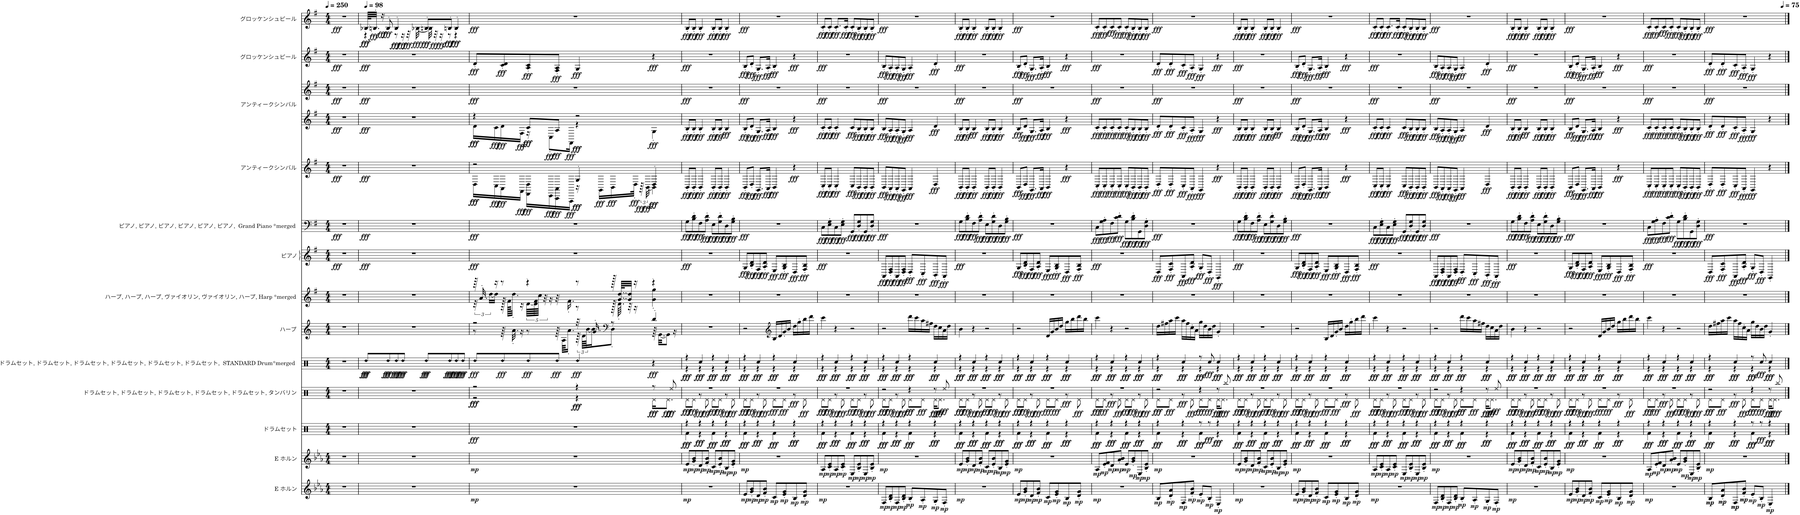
**kern	**dynam	**kern	**dynam	**kern	**dynam	**kern	**dynam	**kern	**dynam	**kern	**kern	**kern	**dynam	**kern	**dynam	**kern	**dynam	**kern	**kern	**dynam	**kern	**dynam	**kern	**dynam
*part13	*part13	*part12	*part12	*part11	*part11	*part10	*part10	*part9	*part9	*part8	*part7	*part6	*part6	*part5	*part5	*part4	*part4	*part3	*part3	*part3	*part2	*part2	*part1	*part1
*staff14	*staff14	*staff13	*staff13	*staff12	*staff12	*staff11	*staff11	*staff10	*staff10	*staff9	*staff8	*staff7	*staff7	*staff6	*staff6	*staff5	*staff5	*staff4	*staff3	*staff3/4	*staff2	*staff2	*staff1	*staff1
*I"E ホルン	*	*I"E ホルン	*	*I"ドラムセット	*	*I"ドラムセット, ドラムセット, ドラムセット, ドラムセット, ドラムセット, タンバリン	*	*I"ドラムセット, ドラムセット, ドラムセット, ドラムセット, ドラムセット, ドラムセット,  STANDARD Drum*merged	*	*I"ハープ	*I"ハープ, ハープ, ハープ, ヴァイオリン, ヴァイオリン, ハープ, Harp *merged	*I"ピアノ	*	*I"ピアノ, ピアノ, ピアノ, ピアノ, ピアノ, ピアノ,  Grand Piano *merged	*	*I"アンティークシンバル	*	*I"アンティークシンバル	*	*	*I"グロッケンシュピール	*	*I"グロッケンシュピール	*
*	*	*	*	*	*	*	*	*	*	*	*I'Hrp.	*	*	*I'Pno.	*	*	*	*	*	*	*	*	*	*
*clefG2	*	*clefG2	*	*clefX	*	*clefX	*	*clefX	*	*clefG2	*clefG2	*clefG2	*	*clefF4	*	*clefG2	*	*clefG2	*clefG2	*	*clefG2	*	*clefG2	*
*Trd5c8	*	*Trd5c8	*	*	*	*	*	*	*	*	*	*	*	*	*	*Trd-14c-24	*	*Trd-14c-24	*Trd-14c-24	*	*Trd-14c-24	*	*Trd-14c-24	*
*k[b-e-a-]	*	*k[b-e-a-]	*	*k[]	*	*k[]	*	*k[]	*	*k[]	*k[f#]	*k[f#]	*	*k[f#]	*	*k[f#]	*	*k[f#]	*k[f#]	*	*k[f#]	*	*k[f#]	*
*M4/4	*	*M4/4	*	*M4/4	*	*M4/4	*	*M4/4	*	*M4/4	*M4/4	*M4/4	*	*M4/4	*	*M4/4	*	*M4/4	*M4/4	*	*M4/4	*	*M4/4	*
*MM250	*	*MM250	*	*MM250	*	*MM250	*	*MM250	*	*MM250	*MM250	*MM250	*	*MM250	*	*MM250	*	*MM250	*MM250	*	*MM250	*	*MM250	*
=1	=1	=1	=1	=1	=1	=1	=1	=1	=1	=1	=1	=1	=1	=1	=1	=1	=1	=1	=1	=1	=1	=1	=1	=1
!	!	!	!	!	!	!	!	!	!	!	!	!	!LO:DY:b	!	!LO:DY:b	!	!LO:DY:b	!	!	!LO:DY:b=2	!	!	!	!
!	!	!	!	!	!	!	!	!	!	!	!	!	!	!	!	!	!	!	!	!LO:DY:n=1:b	!	!LO:DY:b	!	!LO:DY:b
1r	.	1r	.	1r	.	1r	.	1r	.	1r	1r	1r	fff	1r	fff	1r	fff	1r	1r	fff fff	1r	fff	1r	fff
=2	=2	=2	=2	=2	=2	=2	=2	=2	=2	=2	=2	=2	=2	=2	=2	=2	=2	=2	=2	=2	=2	=2	=2	=2
*	*	*	*	*	*	*	*	*	*	*	*	*	*	*	*	*	*	*	*	*	*	*	*MM98	*
!	!	!	!	!	!	!	!	!LO:N:head=diamond	!LO:DY:b	!	!	!	!	!	!	!	!	!	!	!	!	!	!	!
*	*	*	*	*	*	*	*	*	*	*	*	*	*	*	*	*	*	*	*	*	*	*	*^	*
!	!	!	!	!	!	!	!	!	!LO:DY:n=1:b	!	!	!	!	!	!	!	!	!	!	!	!	!	!	!	!
!	!	!	!	!	!	!	!	!	!LO:DY:n=2:b	!	!	!	!	!	!	!	!	!	!	!	!	!	!	!	!
!	!	!	!	!	!	!	!	!	!LO:DY:n=3:b	!	!	!	!LO:DY:b	!	!LO:DY:b	!	!LO:DY:b	!	!	!LO:DY:b=2	!	!	!	!	!
!	!	!	!	!	!	!	!	!	!	!	!	!	!	!	!	!	!	!	!	!LO:DY:n=1:b	!	!LO:DY:b	!	!	!LO:DY:b
!	!	!	!	!	!	!	!	!	!	!	!	!	!	!	!	!	!	!	!	!	!	!	!	!	!LO:DY:n=1:b
1r	.	1r	.	1r	.	1r	.	8Rdd/L	fff ff fff fff	1r	1r	1r	fff	1r	fff	1r	fff	1r	1r	fff fff	1r	fff	64B-X/KLLL	4r	fff fff
!	!	!	!	!	!	!	!	!	!	!	!	!	!	!	!	!	!	!	!	!	!	!	!	!	!LO:DY:n=2:b
.	.	.	.	.	.	.	.	.	.	.	.	.	.	.	.	.	.	.	.	.	.	.	32.Bn'/JJJ	.	fff
!	!	!	!	!	!	!	!	!	!	!	!	!	!	!	!	!	!	!	!	!	!	!	!	!	!LO:DY:n=3:b
.	.	.	.	.	.	.	.	.	.	.	.	.	.	.	.	.	.	.	.	.	.	.	16r	.	fff
!	!	!	!	!	!	!	!	!LO:N:head=diamond	!LO:DY:n=4:b	!	!	!	!	!	!	!	!	!	!	!	!	!	!	!	!
!	!	!	!	!	!	!	!	!	!LO:DY:n=5:b	!	!	!	!	!	!	!	!	!	!	!	!	!	!	!	!
!	!	!	!	!	!	!	!	!	!LO:DY:n=6:b	!	!	!	!	!	!	!	!	!	!	!	!	!	!	!	!LO:DY:n=4:b
.	.	.	.	.	.	.	.	8Rdd/	fff ff fff	.	.	.	.	.	.	.	.	.	.	.	.	.	8B'/	.	fff
!	!	!	!	!	!	!	!	!LO:N:head=diamond	!LO:DY:n=7:b	!	!	!	!	!	!	!	!	!	!	!	!	!	!	!	!
!	!	!	!	!	!	!	!	!	!LO:DY:n=8:b	!	!	!	!	!	!	!	!	!	!	!	!	!	!	!	!
!	!	!	!	!	!	!	!	!	!LO:DY:n=9:b	!	!	!	!	!	!	!	!	!	!	!	!	!	!	!	!LO:DY:n=5:b
!	!	!	!	!	!	!	!	!	!	!	!	!	!	!	!	!	!	!	!	!	!	!	!	!	!LO:DY:n=6:b
.	.	.	.	.	.	.	.	8Rdd/	fff ff fff	.	.	.	.	.	.	.	.	.	.	.	.	.	4B'/	8r	fff fff
!	!	!	!	!	!	!	!	!LO:N:head=diamond	!LO:DY:n=10:b	!	!	!	!	!	!	!	!	!	!	!	!	!	!	!	!
!	!	!	!	!	!	!	!	!	!LO:DY:n=11:b	!	!	!	!	!	!	!	!	!	!	!	!	!	!	!	!
!	!	!	!	!	!	!	!	!	!LO:DY:n=12:b	!	!	!	!	!	!	!	!	!	!	!	!	!	!	!	!LO:DY:n=7:b
.	.	.	.	.	.	.	.	8Rdd/J	fff ff fff	.	.	.	.	.	.	.	.	.	.	.	.	.	.	16r	fff
!	!	!	!	!	!	!	!	!	!	!	!	!	!	!	!	!	!	!	!	!	!	!	!	!	!LO:DY:n=8:b
.	.	.	.	.	.	.	.	.	.	.	.	.	.	.	.	.	.	.	.	.	.	.	.	32r	fff
!	!	!	!	!	!	!	!	!	!	!	!	!	!	!	!	!	!	!	!	!	!	!	!	!	!LO:DY:n=9:b
.	.	.	.	.	.	.	.	.	.	.	.	.	.	.	.	.	.	.	.	.	.	.	.	[32B-X\	fff
!	!	!	!	!	!	!	!	!LO:N:head=diamond	!LO:DY:n=13:b	!	!	!	!	!	!	!	!	!	!	!	!	!	!	!	!
!	!	!	!	!	!	!	!	!	!LO:DY:n=14:b	!	!	!	!	!	!	!	!	!	!	!	!	!	!	!	!
!	!	!	!	!	!	!	!	!	!LO:DY:n=15:b	!	!	!	!	!	!	!	!	!	!	!	!	!	!	!	!LO:DY:n=10:b
!	!	!	!	!	!	!	!	!	!	!	!	!	!	!	!	!	!	!	!	!	!	!	!	!	!LO:DY:n=11:b
.	.	.	.	.	.	.	.	8Rdd/L	fff ff fff	.	.	.	.	.	.	.	.	.	.	.	.	.	8Bn'/L	32B-\]	fff fff
!	!	!	!	!	!	!	!	!	!	!	!	!	!	!	!	!	!	!	!	!	!	!	!	!	!LO:DY:n=12:b
.	.	.	.	.	.	.	.	.	.	.	.	.	.	.	.	.	.	.	.	.	.	.	.	32r	fff
!	!	!	!	!	!	!	!	!	!	!	!	!	!	!	!	!	!	!	!	!	!	!	!	!	!LO:DY:n=13:b
.	.	.	.	.	.	.	.	.	.	.	.	.	.	.	.	.	.	.	.	.	.	.	.	16r	fff
!	!	!	!	!	!	!	!	!LO:N:head=diamond	!LO:DY:n=16:b	!	!	!	!	!	!	!	!	!	!	!	!	!	!	!	!
!	!	!	!	!	!	!	!	!	!LO:DY:n=17:b	!	!	!	!	!	!	!	!	!	!	!	!	!	!	!	!
!	!	!	!	!	!	!	!	!	!LO:DY:n=18:b	!	!	!	!	!	!	!	!	!	!	!	!	!	!	!	!LO:DY:n=14:b
!	!	!	!	!	!	!	!	!	!	!	!	!	!	!	!	!	!	!	!	!	!	!	!	!	!LO:DY:n=15:b
.	.	.	.	.	.	.	.	8Rdd/	fff ff fff	.	.	.	.	.	.	.	.	.	.	.	.	.	8Bn'/J	8r	fff fff
!	!	!	!	!	!	!	!	!LO:N:head=diamond	!LO:DY:n=19:b	!	!	!	!	!	!	!	!	!	!	!	!	!	!	!	!
!	!	!	!	!	!	!	!	!	!LO:DY:n=20:b	!	!	!	!	!	!	!	!	!	!	!	!	!	!	!	!
!	!	!	!	!	!	!	!	!	!LO:DY:n=21:b	!	!	!	!	!	!	!	!	!	!	!	!	!	!	!	!LO:DY:n=16:b
!	!	!	!	!	!	!	!	!	!	!	!	!	!	!	!	!	!	!	!	!	!	!	!	!	!LO:DY:n=17:b
.	.	.	.	.	.	.	.	8Rdd/	fff ff fff	.	.	.	.	.	.	.	.	.	.	.	.	.	4B'/	4r	fff fff
!	!	!	!	!	!	!	!	!LO:N:head=diamond	!LO:DY:n=22:b	!	!	!	!	!	!	!	!	!	!	!	!	!	!	!	!
!	!	!	!	!	!	!	!	!	!LO:DY:n=23:b	!	!	!	!	!	!	!	!	!	!	!	!	!	!	!	!
!	!	!	!	!	!	!	!	!	!LO:DY:n=24:b	!	!	!	!	!	!	!	!	!	!	!	!	!	!	!	!
.	.	.	.	.	.	.	.	8Rdd/J	fff ff fff	.	.	.	.	.	.	.	.	.	.	.	.	.	.	.	.
*	*	*	*	*	*	*	*	*	*	*	*	*	*	*	*	*	*	*	*	*	*	*	*v	*v	*
=3	=3	=3	=3	=3	=3	=3	=3	=3	=3	=3	=3	=3	=3	=3	=3	=3	=3	=3	=3	=3	=3	=3	=3	=3
*	*	*	*	*	*	*^	*	*	*	*	*	*	*	*	*	*	*	*	*	*	*	*	*	*
!	!LO:DY:b	!	!LO:DY:b	!	!LO:DY:b	!	!	!LO:DY:b	!LO:N:head=diamond	!	!	!	!	!	!	!	!	!	!	!	!	!	!	!	!
*	*	*	*	*	*	*	*	*	*	*	*^	*^	*	*	*	*	*^	*	*^	*	*	*	*	*	*
!	!	!	!	!	!	!	!	!LO:DY:n=1:b	!	!LO:DY:b	!	!	!	!	!	!LO:DY:b	!	!LO:DY:b	!	!	!LO:DY:b	!	!	!	!	!	!	!	!
!	!	!	!	!	!	!	!	!	!	!	!	!	!	!	!	!	!	!	!	!	!LO:DY:n=1:b	!	!	!	!LO:DY:b=2	!	!	!	!
!	!	!	!	!	!	!	!	!	!	!	!	!	!	!	!	!	!	!	!	!	!	!	!	!	!LO:DY:n=1:b=2	!	!	!	!
!	!	!	!	!	!	!	!	!	!	!	!	!	!	!	!	!	!	!	!	!	!	!	!	!	!LO:DY:n=2:b	!	!LO:DY:b	!	!LO:DY:b
1r	mp	1r	mp	1r	fff	2r	2r	fff fff	8Rdd/L	fff	2r	8r	64r	48r	1r	fff	1r	fff	2r	16D\LL	fff fff	4r	16d\LL	1r	fff fff fff	8d'/L	fff	1r	fff
.	.	.	.	.	.	.	.	.	.	.	.	.	32.a'/	.	.	.	.	.	.	.	.	.	.	.	.	.	.	.	.
.	.	.	.	.	.	.	.	.	.	.	.	.	.	[24dd\LL	.	.	.	.	.	.	.	.	.	.	.	.	.	.	.
!	!	!	!	!	!	!	!	!	!	!	!	!	!	!	!	!	!	!	!	!	!LO:DY:n=2:b	!	!	!	!LO:DY:n=3:b=2	!	!	!	!
.	.	.	.	.	.	.	.	.	.	.	.	.	16r	16dd\JJ]	.	.	.	.	.	16C\	fff	.	16c\	.	fff	.	.	.	.
!	!	!	!	!	!	!	!	!	!LO:N:head=diamond	!LO:DY:b	!	!	!	!	!	!	!	!	!	!	!LO:DY:n=3:b	!	!	!	!LO:DY:n=4:b=2	!	!LO:DY:b	!	!
.	.	.	.	.	.	.	.	.	8Rdd/	fff	.	64r	8r	128r	.	.	.	.	.	16AA\	fff	.	16d\	.	fff	8c/' 8d/'	fff	.	.
.	.	.	.	.	.	.	.	.	.	.	.	.	.	128f#\KKLLL	.	.	.	.	.	.	.	.	.	.	.	.	.	.	.
.	.	.	.	.	.	.	.	.	.	.	.	32.a'\	.	32.dd'\JJJ	.	.	.	.	.	.	.	.	.	.	.	.	.	.	.
!	!	!	!	!	!	!	!	!	!	!	!	!	!	!	!	!	!	!	!	!	!LO:DY:n=4:b	!	!	!	!LO:DY:n=5:b=2	!	!	!	!
.	.	.	.	.	.	.	.	.	.	.	.	16r	.	16r	.	.	.	.	.	16FF#\JJ	fff	.	16F#\JJ	.	fff	.	.	.	.
!	!	!	!	!	!	!	!	!	!LO:N:head=diamond	!LO:DY:b	!	!	!	!	!	!	!	!	!	!	!LO:DY:n=5:b	!	!	!	!LO:DY:n=6:b=2	!	!	!	!
!	!	!	!	!	!	!	!	!	!	!	!	!	!	!	!	!	!	!	!	!	!	!	!	!	!LO:DY:n=7:b=2	!	!LO:DY:b	!	!
.	.	.	.	.	.	.	.	.	8Rdd/	fff	.	8r	4r	[80d\LLLL	.	.	.	.	.	16DD\ 16D\LL	fff	8c/L	16r	.	fff fff	8A/' 8c/'	fff	.	.
.	.	.	.	.	.	.	.	.	.	.	.	.	.	80d\] 80f#\	.	.	.	.	.	.	.	.	.	.	.	.	.	.	.
.	.	.	.	.	.	.	.	.	.	.	.	.	.	80cc\JJJJ	.	.	.	.	.	.	.	.	.	.	.	.	.	.	.
.	.	.	.	.	.	.	.	.	.	.	.	.	.	40r	.	.	.	.	.	.	.	.	.	.	.	.	.	.	.
!	!	!	!	!	!	!	!	!	!	!	!	!	!	!	!	!	!	!	!	!	!LO:DY:n=6:b	!	!	!	!LO:DY:n=8:b=2	!	!	!	!
.	.	.	.	.	.	.	.	.	.	.	.	.	.	16r	.	.	.	.	.	16CC\	fff	.	8C'\L	.	fff	.	.	.	.
!	!	!	!	!	!	!	!	!	!LO:N:head=diamond	!LO:DY:b	!	!	!	!	!	!	!	!	!	!	!LO:DY:n=7:b	!	!	!	!LO:DY:n=9:b=2	!	!LO:DY:b	!	!
.	.	.	.	.	.	.	.	.	8Rdd/J	fff	.	64r	.	32r	.	.	.	.	.	16AAA\ 16AA\	fff	8A/J	.	.	fff	8F#/' 8A/'J	fff	.	.
.	.	.	.	.	.	.	.	.	.	.	.	64A\KKLL	.	.	.	.	.	.	.	.	.	.	.	.	.	.	.	.	.
.	.	.	.	.	.	.	.	.	.	.	.	16.a'\JJ	.	16.f#'\	.	.	.	.	.	.	.	.	.	.	.	.	.	.	.
!	!	!	!	!	!	!	!	!	!	!	!	!	!	!	!	!	!	!	!	!	!LO:DY:n=8:b	!	!	!	!LO:DY:n=10:b=2	!	!	!	!
.	.	.	.	.	.	.	.	.	.	.	.	.	.	.	.	.	.	.	.	16FFF#\JJ	fff	.	16FF#\Jk	.	fff	.	.	.	.
!	!	!	!	!	!	!	!	!LO:DY:n=2:b	!LO:N:head=diamond	!	!	!	!	!	!	!	!	!	!	!	!	!	!	!	!	!	!	!	!
!	!	!	!	!	!	!	!	!LO:DY:n=3:b	!	!LO:DY:b	!	!	!	!	!	!	!	!	!	!	!LO:DY:n=9:b	!	!	!	!	!	!	!	!
!	!	!	!	!	!	!	!	!	!	!	!	!	!	!	!	!	!	!	!	!	!LO:DY:n=10:b	!	!	!	!LO:DY:n=11:b=2	!	!	!	!
!	!	!	!	!	!	!	!	!	!	!	!	!	!	!	!	!	!	!	!	!	!	!	!	!	!LO:DY:n=12:b=2	!	!LO:DY:b	!	!
.	.	.	.	.	.	4r	4r	fff fff	4Rdd/	fff	32r	96r	8r	8r	.	.	.	.	4G'/	16r	fff fff	2r	4r	.	fff fff	4G/	fff	.	.
.	.	.	.	.	.	.	.	.	.	.	.	96d\LLLL	.	.	.	.	.	.	.	.	.	.	.	.	.	.	.	.	.
.	.	.	.	.	.	.	.	.	.	.	.	[96b\JJ	.	.	.	.	.	.	.	.	.	.	.	.	.	.	.	.	.
.	.	.	.	.	.	.	.	.	.	.	16.g'/	16.b\J]	.	.	.	.	.	.	.	.	.	.	.	.	.	.	.	.	.
!	!	!	!	!	!	!	!	!	!	!	!	!	!	!	!	!	!	!	!	!	!LO:DY:n=11:b	!	!	!	!	!	!	!	!
.	.	.	.	.	.	.	.	.	.	.	.	.	.	.	.	.	.	.	.	16GG\LL	fff	.	.	.	.	.	.	.	.
*	*	*	*	*	*	*	*	*	*	*	*clefF4	*	*	*	*	*	*	*	*	*	*	*	*	*	*	*	*	*	*
!	!	!	!	!	!	!	!	!	!	!	!	!	!	!	!	!	!	!	!	!	!LO:DY:n=12:b	!	!	!	!	!	!	!	!
.	.	.	.	.	.	.	.	.	.	.	8r	8D'\J	128r	128r	.	.	.	.	.	16BB\	fff	.	.	.	.	.	.	.	.
.	.	.	.	.	.	.	.	.	.	.	.	.	[64.g/ [64.dd/KLLL	64.d'\	.	.	.	.	.	.	.	.	.	.	.	.	.	.	.
.	.	.	.	.	.	.	.	.	.	.	.	.	32g/] 32dd/]JJJ	32r	.	.	.	.	.	.	.	.	.	.	.	.	.	.	.
!	!	!	!	!	!	!	!	!	!	!	!	!	!	!	!	!	!	!	!	!	!LO:DY:n=13:b	!	!	!	!	!	!	!	!
.	.	.	.	.	.	.	.	.	.	.	.	.	16r	16r	.	.	.	.	.	32D'\JJk	fff	.	.	.	.	.	.	.	.
!	!	!	!	!	!	!	!	!	!	!	!	!	!	!	!	!	!	!	!	!	!LO:DY:n=14:b	!	!	!	!	!	!	!	!
.	.	.	.	.	.	.	.	.	.	.	.	.	.	.	.	.	.	.	.	96r	fff	.	.	.	.	.	.	.	.
!	!	!	!	!	!	!	!	!	!	!	!	!	!	!	!	!	!	!	!	!	!LO:DY:n=15:b	!	!	!	!	!	!	!	!
.	.	.	.	.	.	.	.	.	.	.	.	.	.	.	.	.	.	.	.	[48BB\	fff	.	.	.	.	.	.	.	.
!	!	!	!	!	!	!	!	!LO:DY:n=4:b	!	!	!	!	!	!	!	!	!	!	!	!	!	!	!	!	!	!	!	!	!
!	!	!	!	!	!	!	!	!LO:DY:n=5:b	!	!LO:DY:b	!	!	!	!	!	!	!	!	!	!	!LO:DY:n=16:b	!	!	!	!	!	!	!	!
!	!	!	!	!	!	!	!	!	!	!	!	!	!	!	!	!	!	!	!	!	!LO:DY:n=17:b	!	!	!	!LO:DY:n=13:b=2	!	!LO:DY:b	!	!
.	.	.	.	.	.	8r	16Rd\KL	fff fff	4r	fff	4d'/	64r	4r	4g\' 4gg\'	.	.	.	.	4D'/	4BB\]	fff fff	.	4G'\	.	fff	4r	fff	.	.
.	.	.	.	.	.	.	.	.	.	.	.	[32.GG\KKL	.	.	.	.	.	.	.	.	.	.	.	.	.	.	.	.	.
!	!	!	!	!	!	!	!	!LO:DY:n=6:b	!	!	!	!	!	!	!	!	!	!	!	!	!	!	!	!	!	!	!	!	!
.	.	.	.	.	.	.	8.Rd\J	fff	.	.	.	8GG\J]	.	.	.	.	.	.	.	.	.	.	.	.	.	.	.	.	.
!	!	!	!	!	!	!	!	!LO:DY:n=7:b	!	!	!	!	!	!	!	!	!	!	!	!	!	!	!	!	!	!	!	!	!
.	.	.	.	.	.	8Ree/	.	fff	.	.	.	.	.	.	.	.	.	.	.	.	.	.	.	.	.	.	.	.	.
.	.	.	.	.	.	.	.	.	.	.	.	16r	.	.	.	.	.	.	.	.	.	.	.	.	.	.	.	.	.
*	*	*	*	*	*	*	*	*	*	*	*	*	*	*	*	*	*	*	*v	*v	*	*	*	*	*	*	*	*	*
*	*	*	*	*	*	*	*	*	*	*	*	*	*v	*v	*	*	*	*	*	*	*v	*v	*	*	*	*	*	*
=4	=4	=4	=4	=4	=4	=4	=4	=4	=4	=4	=4	=4	=4	=4	=4	=4	=4	=4	=4	=4	=4	=4	=4	=4	=4	=4
*	*	*	*	*^	*	*	*	*	*^	*	*	*	*	*	*	*	*	*	*	*	*	*	*	*	*	*
!	!LO:DY:b	!	!LO:DY:b	!	!	!LO:DY:b	!	!	!	!	!	!	!	!	!	!	!	!	!	!	!	!	!	!	!	!	!	!
!	!	!	!	!	!	!LO:DY:n=1:b	!	!	!LO:DY:b	!	!	!	!	!	!	!	!	!	!	!	!	!	!	!	!	!	!	!
!	!	!	!	!	!	!	!	!	!LO:DY:n=1:b	!	!	!LO:DY:b	!	!	!	!	!	!	!	!	!	!	!	!	!	!	!	!
!	!	!	!	!	!	!	!	!	!	!	!	!LO:DY:n=1:b	!	!	!	!	!LO:DY:b	!	!LO:DY:b	!	!LO:DY:b	!	!	!LO:DY:b=2	!	!	!	!
!	!	!	!	!	!	!	!	!	!	!	!	!	!	!	!	!	!	!	!	!	!	!	!	!LO:DY:n=1:b	!	!LO:DY:b	!	!LO:DY:b
*	*	*	*	*	*	*	*	*	*	*	*	*	*v	*v	*	*	*	*	*	*	*	*	*	*	*	*	*	*
1r	mp	8e-/L	mp	4r	4Rf\	fff fff	1r	8Rd\L	fff fff	4r	4r	fff fff	1r	1r	1r	fff	8G\L	fff	8BB'/L	fff	8B'/L	1r	fff fff	1r	fff	8B'/L	fff
!	!	!	!LO:DY:b	!	!	!	!	!	!LO:DY:n=2:b	!	!	!	!	!	!	!	!	!LO:DY:b	!	!LO:DY:b	!	!	!LO:DY:n=2:b=2	!	!	!	!LO:DY:b
.	.	8g/' 8b-/'	mp	.	.	.	.	8Rd\J	fff	.	.	.	.	.	.	.	8B\' 8d\'	fff	8BB'/J	fff	8B'/J	.	fff	.	.	8B'/J	fff
!	!	!	!LO:DY:b	!	!	!LO:DY:n=2:b	!	!	!	!	!	!	!	!	!	!	!	!	!	!	!	!	!	!	!	!	!
!	!	!	!	!	!	!LO:DY:n=3:b	!	!	!LO:DY:n=3:b	!	!	!LO:DY:n=2:b	!	!	!	!	!	!	!	!	!	!	!	!	!	!	!
!	!	!	!	!	!	!	!	!	!	!	!	!LO:DY:n=3:b	!	!	!	!	!	!LO:DY:b	!	!LO:DY:b	!	!	!LO:DY:n=3:b=2	!	!	!	!LO:DY:b
.	.	8d/	mp	4r	4r	fff fff	.	8r	fff	4Rcc/	4r	fff fff	.	.	.	.	8F#\	fff	4BB'/	fff	4B'/	.	fff	.	.	4B'/	fff
!	!	!	!LO:DY:b	!	!	!	!	!	!LO:DY:n=4:b	!	!	!	!	!	!	!	!	!LO:DY:b	!	!	!	!	!	!	!	!	!
.	.	8f/' 8b-/'J	mp	.	.	.	.	8Rd\	fff	.	.	.	.	.	.	.	8A\' 8d\'J	fff	.	.	.	.	.	.	.	.	.
!	!	!	!LO:DY:b	!	!	!LO:DY:n=4:b	!	!	!	!	!	!	!	!	!	!	!	!	!	!	!	!	!	!	!	!	!
!	!	!	!	!	!	!LO:DY:n=5:b	!	!	!LO:DY:n=5:b	!	!	!LO:DY:n=4:b	!	!	!	!	!	!	!	!	!	!	!	!	!	!	!
!	!	!	!	!	!	!	!	!	!	!	!	!LO:DY:n=5:b	!	!	!	!	!	!LO:DY:b	!	!LO:DY:b	!	!	!LO:DY:n=4:b=2	!	!	!	!LO:DY:b
.	.	8c/L	mp	4r	4Rf\	fff fff	.	8Rd\L	fff	4r	4r	fff fff	.	.	.	.	8E\L	fff	8BB'/L	fff	8B'/L	.	fff	.	.	8B'/L	fff
!	!	!	!LO:DY:b	!	!	!	!	!	!LO:DY:n=6:b	!	!	!	!	!	!	!	!	!LO:DY:b	!	!LO:DY:b	!	!	!LO:DY:n=5:b=2	!	!	!	!LO:DY:b
.	.	8e-/' 8b-/'	mp	.	.	.	.	8Rd\J	fff	.	.	.	.	.	.	.	8G\' 8d\'	fff	8BB'/J	fff	8B'/J	.	fff	.	.	8B'/J	fff
!	!	!	!LO:DY:b	!	!	!LO:DY:n=6:b	!	!	!	!	!	!	!	!	!	!	!	!	!	!	!	!	!	!	!	!	!
!	!	!	!	!	!	!LO:DY:n=7:b	!	!	!LO:DY:n=7:b	!	!	!LO:DY:n=6:b	!	!	!	!	!	!	!	!	!	!	!	!	!	!	!
!	!	!	!	!	!	!	!	!	!	!	!	!LO:DY:n=7:b	!	!	!	!	!	!LO:DY:b	!	!LO:DY:b	!	!	!LO:DY:n=6:b=2	!	!	!	!LO:DY:b
.	.	8B-/	mp	4r	4r	fff fff	.	8r	fff	4Rcc/	4r	fff fff	.	.	.	.	8D\	fff	4BB'/	fff	4B/	.	fff	.	.	4B'/	fff
!	!	!	!LO:DY:b	!	!	!	!	!	!LO:DY:n=8:b	!	!	!	!	!	!	!	!	!LO:DY:b	!	!	!	!	!	!	!	!	!
.	.	8e-/' 8g/'J	mp	.	.	.	.	8Rd\	fff	.	.	.	.	.	.	.	8G\' 8B\'J	fff	.	.	.	.	.	.	.	.	.
=5	=5	=5	=5	=5	=5	=5	=5	=5	=5	=5	=5	=5	=5	=5	=5	=5	=5	=5	=5	=5	=5	=5	=5	=5	=5	=5	=5
!	!LO:DY:b	!	!LO:DY:b	!	!	!LO:DY:b	!	!	!	!	!	!	!	!	!	!	!	!	!	!	!	!	!	!	!	!	!
!	!	!	!	!	!	!LO:DY:n=1:b	!	!	!LO:DY:b	!	!	!	!	!	!	!	!	!	!	!	!	!	!	!	!	!	!
!	!	!	!	!	!	!	!	!	!LO:DY:n=1:b	!	!	!LO:DY:b	!	!	!	!	!	!	!	!	!	!	!	!	!	!	!
!	!	!	!	!	!	!	!	!	!	!	!	!LO:DY:n=1:b	!	!	!	!LO:DY:b	!	!LO:DY:b	!	!LO:DY:b	!	!	!LO:DY:b=2	!	!	!	!
!	!	!	!	!	!	!	!	!	!	!	!	!	!	!	!	!	!	!	!	!	!	!	!LO:DY:n=1:b	!	!LO:DY:b	!	!LO:DY:b
8e-/L	mp	1r	mp	4r	4Rf\	fff fff	1r	8Rd\L	fff fff	4r	4r	fff fff	2r	1r	8G/L	fff	1r	fff	8BB'/L	fff	8B'/L	1r	fff fff	8B'/L	fff	1r	fff
!	!LO:DY:b	!	!	!	!	!	!	!	!LO:DY:n=2:b	!	!	!	!	!	!	!LO:DY:b	!	!	!	!LO:DY:b	!	!	!LO:DY:n=2:b=2	!	!LO:DY:b	!	!
8g/' 8b-/'	mp	.	.	.	.	.	.	8Rd\J	fff	.	.	.	.	.	8B/' 8d/'	fff	.	.	8D'/J	fff	8d'/J	.	fff	8d'/J	fff	.	.
!	!LO:DY:b	!	!	!	!	!LO:DY:n=2:b	!	!	!	!	!	!	!	!	!	!	!	!	!	!	!	!	!	!	!	!	!
!	!	!	!	!	!	!LO:DY:n=3:b	!	!	!LO:DY:n=3:b	!	!	!LO:DY:n=2:b	!	!	!	!	!	!	!	!	!	!	!	!	!	!	!
!	!	!	!	!	!	!	!	!	!	!	!	!LO:DY:n=3:b	!	!	!	!LO:DY:b	!	!	!	!LO:DY:b	!	!	!LO:DY:n=3:b=2	!	!LO:DY:b	!	!
8d/	mp	.	.	4r	4r	fff fff	.	8r	fff	4Rcc/	4r	fff fff	.	.	8F#/	fff	.	.	8.GG/L	fff	8.G/L	.	fff	8.G'/L	fff	.	.
!	!LO:DY:b	!	!	!	!	!	!	!	!LO:DY:n=4:b	!	!	!	!	!	!	!LO:DY:b	!	!	!	!	!	!	!	!	!	!	!
8f/' 8b-/'J	mp	.	.	.	.	.	.	8Rd\	fff	.	.	.	.	.	8A/' 8d/'J	fff	.	.	.	.	.	.	.	.	.	.	.
!	!	!	!	!	!	!	!	!	!	!	!	!	!	!	!	!	!	!	!	!LO:DY:b	!	!	!LO:DY:n=4:b=2	!	!LO:DY:b	!	!
.	.	.	.	.	.	.	.	.	.	.	.	.	.	.	.	.	.	.	16AA/Jk	fff	16A/Jk	.	fff	16A'/Jk	fff	.	.
*	*	*	*	*	*	*	*	*	*	*	*	*	*clefG2	*	*	*	*	*	*	*	*	*	*	*	*	*	*
!	!LO:DY:b	!	!	!	!	!LO:DY:n=4:b	!	!	!	!	!	!	!	!	!	!	!	!	!	!	!	!	!	!	!	!	!
!	!	!	!	!	!	!LO:DY:n=5:b	!	!	!LO:DY:n=5:b	!	!	!LO:DY:n=4:b	!	!	!	!	!	!	!	!	!	!	!	!	!	!	!
!	!	!	!	!	!	!	!	!	!	!	!	!LO:DY:n=5:b	!	!	!	!LO:DY:b	!	!	!	!LO:DY:b	!	!	!LO:DY:n=5:b=2	!	!LO:DY:b	!	!
8c/L	mp	.	.	4r	4Rf\	fff fff	.	8Rd\L	fff	4r	4r	fff fff	16B/LL	.	8E/L	fff	.	.	4BB/	fff	4B/	.	fff	4B'/	fff	.	.
.	.	.	.	.	.	.	.	.	.	.	.	.	16d/	.	.	.	.	.	.	.	.	.	.	.	.	.	.
!	!LO:DY:b	!	!	!	!	!	!	!	!LO:DY:n=6:b	!	!	!	!	!	!	!LO:DY:b	!	!	!	!	!	!	!	!	!	!	!
8e-/' 8g/'	mp	.	.	.	.	.	.	8Rd\J	fff	.	.	.	16g'/	.	8G/' 8B/'	fff	.	.	.	.	.	.	.	.	.	.	.
.	.	.	.	.	.	.	.	.	.	.	.	.	16b/JJ	.	.	.	.	.	.	.	.	.	.	.	.	.	.
!	!LO:DY:b	!	!	!	!	!LO:DY:n=6:b	!	!	!	!	!	!	!	!	!	!	!	!	!	!	!	!	!	!	!	!	!
!	!	!	!	!	!	!LO:DY:n=7:b	!	!	!LO:DY:n=7:b	!	!	!LO:DY:n=6:b	!	!	!	!	!	!	!	!	!	!	!	!	!	!	!
!	!	!	!	!	!	!	!	!	!	!	!	!LO:DY:n=7:b	!	!	!	!LO:DY:b	!	!	!	!LO:DY:b	!	!	!LO:DY:n=6:b=2	!	!LO:DY:b	!	!
8B-/	mp	.	.	4r	4r	fff fff	.	8r	fff	4Rcc/	4r	fff fff	16dd\LL	.	8D/	fff	.	.	4r	fff	4r	.	fff	4r	fff	.	.
.	.	.	.	.	.	.	.	.	.	.	.	.	16gg'\	.	.	.	.	.	.	.	.	.	.	.	.	.	.
!	!LO:DY:b	!	!	!	!	!	!	!	!LO:DY:n=8:b	!	!	!	!	!	!	!LO:DY:b	!	!	!	!	!	!	!	!	!	!	!
8d/' 8g/'J	mp	.	.	.	.	.	.	8Rd\	fff	.	.	.	16bb\	.	8F#/' 8B/'J	fff	.	.	.	.	.	.	.	.	.	.	.
.	.	.	.	.	.	.	.	.	.	.	.	.	16ddd\JJ	.	.	.	.	.	.	.	.	.	.	.	.	.	.
=6	=6	=6	=6	=6	=6	=6	=6	=6	=6	=6	=6	=6	=6	=6	=6	=6	=6	=6	=6	=6	=6	=6	=6	=6	=6	=6	=6
!	!LO:DY:b	!	!LO:DY:b	!	!	!LO:DY:b	!	!	!	!	!	!	!	!	!	!	!	!	!	!	!	!	!	!	!	!	!
!	!	!	!	!	!	!LO:DY:n=1:b	!	!	!LO:DY:b	!	!	!	!	!	!	!	!	!	!	!	!	!	!	!	!	!	!
!	!	!	!	!	!	!	!	!	!LO:DY:n=1:b	!	!	!LO:DY:b	!	!	!	!	!	!	!	!	!	!	!	!	!	!	!
!	!	!	!	!	!	!	!	!	!	!	!	!LO:DY:n=1:b	!	!	!	!LO:DY:b	!	!LO:DY:b	!	!LO:DY:b	!	!	!LO:DY:b=2	!	!	!	!
!	!	!	!	!	!	!	!	!	!	!	!	!	!	!	!	!	!	!	!	!	!	!	!LO:DY:n=1:b	!	!LO:DY:b	!	!LO:DY:b
1r	mp	8A-/L	mp	4r	4Rf\	fff fff	1r	8Rd\L	fff fff	4r	4r	fff fff	4ccc\	1r	1r	fff	8C\L	fff	8C'/L	fff	8c'/L	1r	fff fff	1r	fff	8c'/L	fff
!	!	!	!LO:DY:b	!	!	!	!	!	!LO:DY:n=2:b	!	!	!	!	!	!	!	!	!LO:DY:b	!	!LO:DY:b	!	!	!LO:DY:n=2:b=2	!	!	!	!LO:DY:b
.	.	8c/' 8e-/'	mp	.	.	.	.	8Rd\J	fff	.	.	.	.	.	.	.	8E\' 8G\'	fff	8C'/J	fff	8c'/J	.	fff	.	.	8c'/J	fff
!	!	!	!LO:DY:b	!	!	!LO:DY:n=2:b	!	!	!	!	!	!	!	!	!	!	!	!	!	!	!	!	!	!	!	!	!
!	!	!	!	!	!	!LO:DY:n=3:b	!	!	!LO:DY:n=3:b	!	!	!LO:DY:n=2:b	!	!	!	!	!	!	!	!	!	!	!	!	!	!	!
!	!	!	!	!	!	!	!	!	!	!	!	!LO:DY:n=3:b	!	!	!	!	!	!LO:DY:b	!	!LO:DY:b	!	!	!LO:DY:n=3:b=2	!	!	!	!LO:DY:b
.	.	8A-/	mp	4r	4r	fff fff	.	8r	fff	4Rcc/	4r	fff fff	4r	.	.	.	8C\	fff	4C'/	fff	4c'/	.	fff	.	.	8.c'/L	fff
!	!	!	!LO:DY:b	!	!	!	!	!	!LO:DY:n=4:b	!	!	!	!	!	!	!	!	!LO:DY:b	!	!	!	!	!	!	!	!	!
.	.	8c/' 8e-/'J	mp	.	.	.	.	8Rd\	fff	.	.	.	.	.	.	.	8E\' 8G\'J	fff	.	.	.	.	.	.	.	.	.
!	!	!	!	!	!	!	!	!	!	!	!	!	!	!	!	!	!	!	!	!	!	!	!	!	!	!	!LO:DY:b
.	.	.	.	.	.	.	.	.	.	.	.	.	.	.	.	.	.	.	.	.	.	.	.	.	.	16c'/Jk	fff
!	!	!	!LO:DY:b	!	!	!LO:DY:n=4:b	!	!	!	!	!	!	!	!	!	!	!	!	!	!	!	!	!	!	!	!	!
!	!	!	!	!	!	!LO:DY:n=5:b	!	!	!LO:DY:n=5:b	!	!	!LO:DY:n=4:b	!	!	!	!	!	!	!	!	!	!	!	!	!	!	!
!	!	!	!	!	!	!	!	!	!	!	!	!LO:DY:n=5:b	!	!	!	!	!	!LO:DY:b	!	!LO:DY:b	!	!	!LO:DY:n=4:b=2	!	!	!	!LO:DY:b
.	.	8E-/L	mp	4r	4Rf\	fff fff	.	8Rd\L	fff	4r	4r	fff fff	2r	.	.	.	8GG/L	fff	8C/L	fff	8c/L	.	fff	.	.	8c'/L	fff
!	!	!	!LO:DY:b	!	!	!	!	!	!LO:DY:n=6:b	!	!	!	!	!	!	!	!	!LO:DY:b	!	!LO:DY:b	!	!	!LO:DY:n=5:b=2	!	!	!	!LO:DY:b
.	.	8B-/' 8e-/'	mp	.	.	.	.	8Rd\J	fff	.	.	.	.	.	.	.	8D/' 8G/'	fff	8BB'/	fff	8B'/	.	fff	.	.	8B'/	fff
!	!	!	!LO:DY:b	!	!	!LO:DY:n=6:b	!	!	!	!	!	!	!	!	!	!	!	!	!	!	!	!	!	!	!	!	!
!	!	!	!	!	!	!LO:DY:n=7:b	!	!	!LO:DY:n=7:b	!	!	!LO:DY:n=6:b	!	!	!	!	!	!	!	!	!	!	!	!	!	!	!
!	!	!	!	!	!	!	!	!	!	!	!	!LO:DY:n=7:b	!	!	!	!	!	!LO:DY:b	!	!LO:DY:b	!	!	!LO:DY:n=6:b=2	!	!	!	!LO:DY:b
.	.	8E-/	mp	4r	4r	fff fff	.	8r	fff	4Rcc/	4r	fff fff	.	.	.	.	8GG/	fff	8BB'/	fff	8B'/	.	fff	.	.	8B'/	fff
!	!	!	!LO:DY:b	!	!	!	!	!	!LO:DY:n=8:b	!	!	!	!	!	!	!	!	!LO:DY:b	!	!LO:DY:b	!	!	!LO:DY:n=7:b=2	!	!	!	!LO:DY:b
.	.	8B-/' 8e-/'J	mp	.	.	.	.	8Rd\	fff	.	.	.	.	.	.	.	8D/' 8G/'J	fff	8BB'/J	fff	8B'/J	.	fff	.	.	8B'/J	fff
=7	=7	=7	=7	=7	=7	=7	=7	=7	=7	=7	=7	=7	=7	=7	=7	=7	=7	=7	=7	=7	=7	=7	=7	=7	=7	=7	=7
!	!LO:DY:b	!	!LO:DY:b	!	!	!LO:DY:b	!	!	!	!	!	!	!	!	!	!	!	!	!	!	!	!	!	!	!	!	!
!	!	!	!	!	!	!LO:DY:n=1:b	!	!	!LO:DY:b	!	!	!	!	!	!	!	!	!	!	!	!	!	!	!	!	!	!
!	!	!	!	!	!	!	!	!	!LO:DY:n=1:b	!	!	!LO:DY:b	!	!	!	!	!	!	!	!	!	!	!	!	!	!	!
!	!	!	!	!	!	!	!	!	!	!	!	!LO:DY:n=1:b	!	!	!	!LO:DY:b	!	!LO:DY:b	!	!LO:DY:b	!	!	!LO:DY:b=2	!	!	!	!
!	!	!	!	!	!	!	!	!	!	!	!	!	!	!	!	!	!	!	!	!	!	!	!LO:DY:n=1:b	!	!LO:DY:b	!	!LO:DY:b
8F/L	mp	1r	mp	4r	4Rf\	fff fff	2r	8Rd\L	fff fff	4r	4r	fff fff	2r	1r	8AA/L	fff	1r	fff	8BB/L	fff	8B/L	1r	fff fff	8B'/L	fff	1r	fff
!	!LO:DY:b	!	!	!	!	!	!	!	!LO:DY:n=2:b	!	!	!	!	!	!	!LO:DY:b	!	!	!	!LO:DY:b	!	!	!LO:DY:n=2:b=2	!	!LO:DY:b	!	!
8B-/' 8d/'	mp	.	.	.	.	.	.	8Rd\J	fff	.	.	.	.	.	8D/' 8F#/'	fff	.	.	8AA'/	fff	8A'/	.	fff	8A'/	fff	.	.
!	!LO:DY:b	!	!	!	!	!LO:DY:n=2:b	!	!	!	!	!	!	!	!	!	!	!	!	!	!	!	!	!	!	!	!	!
!	!	!	!	!	!	!LO:DY:n=3:b	!	!	!LO:DY:n=3:b	!	!	!LO:DY:n=2:b	!	!	!	!	!	!	!	!	!	!	!	!	!	!	!
!	!	!	!	!	!	!	!	!	!	!	!	!LO:DY:n=3:b	!	!	!	!LO:DY:b	!	!	!	!LO:DY:b	!	!	!LO:DY:n=3:b=2	!	!LO:DY:b	!	!
8F/	mp	.	.	4r	4r	fff fff	.	8r	fff	4Rcc/	4r	fff fff	.	.	8AA/	fff	.	.	8AA'/	fff	8A'/	.	fff	8A'/	fff	.	.
!	!LO:DY:b	!	!	!	!	!	!	!	!LO:DY:n=4:b	!	!	!	!	!	!	!LO:DY:b	!	!	!	!LO:DY:b	!	!	!LO:DY:n=4:b=2	!	!LO:DY:b	!	!
8B-/' 8d/'J	mp	.	.	.	.	.	.	8Rd\	fff	.	.	.	.	.	8D/' 8F#/'J	fff	.	.	8GG'/J	fff	8G'/J	.	fff	8G'/J	fff	.	.
!	!LO:DY:b	!	!	!	!	!LO:DY:n=4:b	!	!	!	!	!	!	!	!	!	!	!	!	!	!	!	!	!	!	!	!	!
!	!	!	!	!	!	!LO:DY:n=5:b	!	!	!LO:DY:n=5:b	!	!	!	!	!	!	!	!	!	!	!	!	!	!	!	!	!	!
!	!	!	!	!	!	!	!	!	!LO:DY:n=6:b	!	!	!LO:DY:n=4:b	!	!	!	!	!	!	!	!	!	!	!	!	!	!	!
!	!	!	!	!	!	!	!	!	!	!	!	!LO:DY:n=5:b	!	!	!	!LO:DY:b	!	!	!	!LO:DY:b	!	!	!LO:DY:n=5:b=2	!	!LO:DY:b	!	!
8B-'/L	mp	.	.	4r	4Rf\	fff fff	4r	8Rd\L	fff fff	4r	4r	fff fff	16ddd\LL	.	8D'/L	fff	.	.	4AA/	fff	4A/	.	fff	4A'/	fff	.	.
.	.	.	.	.	.	.	.	.	.	.	.	.	16ccc\	.	.	.	.	.	.	.	.	.	.	.	.	.	.
!	!LO:DY:b	!	!	!	!	!	!	!	!LO:DY:n=7:b	!	!	!	!	!	!	!LO:DY:b	!	!	!	!	!	!	!	!	!	!	!
8A-'/	mp	.	.	.	.	.	.	8Rd\J	fff	.	.	.	16aa\	.	8C'/	fff	.	.	.	.	.	.	.	.	.	.	.
.	.	.	.	.	.	.	.	.	.	.	.	.	16ff#X\JJ	.	.	.	.	.	.	.	.	.	.	.	.	.	.
!	!LO:DY:b	!	!	!	!	!LO:DY:n=6:b	!	!	!	!	!	!	!	!	!	!	!	!	!	!	!	!	!	!	!	!	!
!	!	!	!	!	!	!LO:DY:n=7:b	!	!	!LO:DY:n=8:b	!	!	!	!	!	!	!	!	!	!	!	!	!	!	!	!	!	!
!	!	!	!	!	!	!	!	!	!LO:DY:n=9:b	!	!	!LO:DY:n=6:b	!	!	!	!	!	!	!	!	!	!	!	!	!	!	!
!	!	!	!	!	!	!	!	!	!	!	!	!LO:DY:n=7:b	!	!	!	!LO:DY:b	!	!	!	!LO:DY:b	!	!	!LO:DY:n=6:b=2	!	!LO:DY:b	!	!
8G'/	mp	.	.	4r	4r	fff fff	8r	16Rd\KL	fff fff	4Rcc/	4r	fff fff	16dd\LL	.	8BB'/	fff	.	.	4D/	fff	4d/	.	fff	4d'/	fff	.	.
!	!	!	!	!	!	!	!	!	!LO:DY:n=10:b	!	!	!	!	!	!	!	!	!	!	!	!	!	!	!	!	!	!
.	.	.	.	.	.	.	.	8.Rd\J	fff	.	.	.	16cc\	.	.	.	.	.	.	.	.	.	.	.	.	.	.
!	!LO:DY:b	!	!	!	!	!	!	!	!LO:DY:n=11:b	!	!	!	!	!	!	!LO:DY:b	!	!	!	!	!	!	!	!	!	!	!
8F'/J	mp	.	.	.	.	.	8Ree/	.	fff	.	.	.	16a\	.	8AA'/J	fff	.	.	.	.	.	.	.	.	.	.	.
.	.	.	.	.	.	.	.	.	.	.	.	.	16dd\JJ	.	.	.	.	.	.	.	.	.	.	.	.	.	.
=8	=8	=8	=8	=8	=8	=8	=8	=8	=8	=8	=8	=8	=8	=8	=8	=8	=8	=8	=8	=8	=8	=8	=8	=8	=8	=8	=8
!	!LO:DY:b	!	!LO:DY:b	!	!	!LO:DY:b	!	!	!	!	!	!	!	!	!	!	!	!	!	!	!	!	!	!	!	!	!
!	!	!	!	!	!	!LO:DY:n=1:b	!	!	!LO:DY:b	!	!	!	!	!	!	!	!	!	!	!	!	!	!	!	!	!	!
!	!	!	!	!	!	!	!	!	!LO:DY:n=1:b	!	!	!LO:DY:b	!	!	!	!	!	!	!	!	!	!	!	!	!	!	!
!	!	!	!	!	!	!	!	!	!	!	!	!LO:DY:n=1:b	!	!	!	!LO:DY:b	!	!LO:DY:b	!	!LO:DY:b	!	!	!LO:DY:b=2	!	!	!	!
!	!	!	!	!	!	!	!	!	!	!	!	!	!	!	!	!	!	!	!	!	!	!	!LO:DY:n=1:b	!	!LO:DY:b	!	!LO:DY:b
1r	mp	8e-/L	mp	4r	4Rf\	fff fff	1r	8Rd\L	fff fff	4r	4r	fff fff	4b\	1r	1r	fff	8G\L	fff	8BB'/L	fff	8B'/L	1r	fff fff	1r	fff	8B'/L	fff
!	!	!	!LO:DY:b	!	!	!	!	!	!LO:DY:n=2:b	!	!	!	!	!	!	!	!	!LO:DY:b	!	!LO:DY:b	!	!	!LO:DY:n=2:b=2	!	!	!	!LO:DY:b
.	.	8g/' 8b-/'	mp	.	.	.	.	8Rd\J	fff	.	.	.	.	.	.	.	8B\' 8d\'	fff	8BB'/J	fff	8B'/J	.	fff	.	.	8B'/J	fff
!	!	!	!LO:DY:b	!	!	!LO:DY:n=2:b	!	!	!	!	!	!	!	!	!	!	!	!	!	!	!	!	!	!	!	!	!
!	!	!	!	!	!	!LO:DY:n=3:b	!	!	!LO:DY:n=3:b	!	!	!LO:DY:n=2:b	!	!	!	!	!	!	!	!	!	!	!	!	!	!	!
!	!	!	!	!	!	!	!	!	!	!	!	!LO:DY:n=3:b	!	!	!	!	!	!LO:DY:b	!	!LO:DY:b	!	!	!LO:DY:n=3:b=2	!	!	!	!LO:DY:b
.	.	8d/	mp	4r	4r	fff fff	.	8r	fff	4Rcc/	4r	fff fff	4r	.	.	.	8F#\	fff	4BB'/	fff	4B/	.	fff	.	.	4B'/	fff
!	!	!	!LO:DY:b	!	!	!	!	!	!LO:DY:n=4:b	!	!	!	!	!	!	!	!	!LO:DY:b	!	!	!	!	!	!	!	!	!
.	.	8f/' 8b-/'J	mp	.	.	.	.	8Rd\	fff	.	.	.	.	.	.	.	8A\' 8d\'J	fff	.	.	.	.	.	.	.	.	.
!	!	!	!LO:DY:b	!	!	!LO:DY:n=4:b	!	!	!	!	!	!	!	!	!	!	!	!	!	!	!	!	!	!	!	!	!
!	!	!	!	!	!	!LO:DY:n=5:b	!	!	!LO:DY:n=5:b	!	!	!LO:DY:n=4:b	!	!	!	!	!	!	!	!	!	!	!	!	!	!	!
!	!	!	!	!	!	!	!	!	!	!	!	!LO:DY:n=5:b	!	!	!	!	!	!LO:DY:b	!	!LO:DY:b	!	!	!LO:DY:n=4:b=2	!	!	!	!LO:DY:b
.	.	8c/L	mp	4r	4Rf\	fff fff	.	8Rd\L	fff	4r	4r	fff fff	2r	.	.	.	8E\L	fff	8BB'/L	fff	8B'/L	.	fff	.	.	8B'/L	fff
!	!	!	!LO:DY:b	!	!	!	!	!	!LO:DY:n=6:b	!	!	!	!	!	!	!	!	!LO:DY:b	!	!LO:DY:b	!	!	!LO:DY:n=5:b=2	!	!	!	!LO:DY:b
.	.	8e-/' 8b-/'	mp	.	.	.	.	8Rd\J	fff	.	.	.	.	.	.	.	8G\' 8d\'	fff	8BB'/J	fff	8B'/J	.	fff	.	.	8B'/J	fff
!	!	!	!LO:DY:b	!	!	!LO:DY:n=6:b	!	!	!	!	!	!	!	!	!	!	!	!	!	!	!	!	!	!	!	!	!
!	!	!	!	!	!	!LO:DY:n=7:b	!	!	!LO:DY:n=7:b	!	!	!LO:DY:n=6:b	!	!	!	!	!	!	!	!	!	!	!	!	!	!	!
!	!	!	!	!	!	!	!	!	!	!	!	!LO:DY:n=7:b	!	!	!	!	!	!LO:DY:b	!	!LO:DY:b	!	!	!LO:DY:n=6:b=2	!	!	!	!LO:DY:b
.	.	8B-/	mp	4r	4r	fff fff	.	8r	fff	4Rcc/	4r	fff fff	.	.	.	.	8D\	fff	4BB'/	fff	4B'/	.	fff	.	.	4B'/	fff
!	!	!	!LO:DY:b	!	!	!	!	!	!LO:DY:n=8:b	!	!	!	!	!	!	!	!	!LO:DY:b	!	!	!	!	!	!	!	!	!
.	.	8e-/' 8g/'J	mp	.	.	.	.	8Rd\	fff	.	.	.	.	.	.	.	8G\' 8B\'J	fff	.	.	.	.	.	.	.	.	.
=9	=9	=9	=9	=9	=9	=9	=9	=9	=9	=9	=9	=9	=9	=9	=9	=9	=9	=9	=9	=9	=9	=9	=9	=9	=9	=9	=9
!	!LO:DY:b	!	!LO:DY:b	!	!	!LO:DY:b	!	!	!	!	!	!	!	!	!	!	!	!	!	!	!	!	!	!	!	!	!
!	!	!	!	!	!	!LO:DY:n=1:b	!	!	!LO:DY:b	!	!	!	!	!	!	!	!	!	!	!	!	!	!	!	!	!	!
!	!	!	!	!	!	!	!	!	!LO:DY:n=1:b	!	!	!LO:DY:b	!	!	!	!	!	!	!	!	!	!	!	!	!	!	!
!	!	!	!	!	!	!	!	!	!	!	!	!LO:DY:n=1:b	!	!	!	!LO:DY:b	!	!LO:DY:b	!	!LO:DY:b	!	!	!LO:DY:b=2	!	!	!	!
!	!	!	!	!	!	!	!	!	!	!	!	!	!	!	!	!	!	!	!	!	!	!	!LO:DY:n=1:b	!	!LO:DY:b	!	!LO:DY:b
8e-/L	mp	1r	mp	4r	4Rf\	fff fff	1r	8Rd\L	fff fff	4r	4r	fff fff	2r	1r	8G/L	fff	1r	fff	8BB/L	fff	8B/L	1r	fff fff	8B'/L	fff	1r	fff
!	!LO:DY:b	!	!	!	!	!	!	!	!LO:DY:n=2:b	!	!	!	!	!	!	!LO:DY:b	!	!	!	!LO:DY:b	!	!	!LO:DY:n=2:b=2	!	!LO:DY:b	!	!
8g/' 8b-/'	mp	.	.	.	.	.	.	8Rd\J	fff	.	.	.	.	.	8B/' 8d/'	fff	.	.	8D/J	fff	8d/J	.	fff	8d'/J	fff	.	.
!	!LO:DY:b	!	!	!	!	!LO:DY:n=2:b	!	!	!	!	!	!	!	!	!	!	!	!	!	!	!	!	!	!	!	!	!
!	!	!	!	!	!	!LO:DY:n=3:b	!	!	!LO:DY:n=3:b	!	!	!LO:DY:n=2:b	!	!	!	!	!	!	!	!	!	!	!	!	!	!	!
!	!	!	!	!	!	!	!	!	!	!	!	!LO:DY:n=3:b	!	!	!	!LO:DY:b	!	!	!	!LO:DY:b	!	!	!LO:DY:n=3:b=2	!	!LO:DY:b	!	!
8d/	mp	.	.	4r	4r	fff fff	.	8r	fff	4Rcc/	4r	fff fff	.	.	8F#/	fff	.	.	8.GG/L	fff	8.G/L	.	fff	8.G'/L	fff	.	.
!	!LO:DY:b	!	!	!	!	!	!	!	!LO:DY:n=4:b	!	!	!	!	!	!	!LO:DY:b	!	!	!	!	!	!	!	!	!	!	!
8f/' 8b-/'J	mp	.	.	.	.	.	.	8Rd\	fff	.	.	.	.	.	8A/' 8d/'J	fff	.	.	.	.	.	.	.	.	.	.	.
!	!	!	!	!	!	!	!	!	!	!	!	!	!	!	!	!	!	!	!	!LO:DY:b	!	!	!LO:DY:n=4:b=2	!	!LO:DY:b	!	!
.	.	.	.	.	.	.	.	.	.	.	.	.	.	.	.	.	.	.	16AA/Jk	fff	16A/Jk	.	fff	16A'/Jk	fff	.	.
!	!LO:DY:b	!	!	!	!	!LO:DY:n=4:b	!	!	!	!	!	!	!	!	!	!	!	!	!	!	!	!	!	!	!	!	!
!	!	!	!	!	!	!LO:DY:n=5:b	!	!	!LO:DY:n=5:b	!	!	!LO:DY:n=4:b	!	!	!	!	!	!	!	!	!	!	!	!	!	!	!
!	!	!	!	!	!	!	!	!	!	!	!	!LO:DY:n=5:b	!	!	!	!LO:DY:b	!	!	!	!LO:DY:b	!	!	!LO:DY:n=5:b=2	!	!LO:DY:b	!	!
8c/L	mp	.	.	4r	4Rf\	fff fff	.	8Rd\L	fff	4r	4r	fff fff	16d/LL	.	8E/L	fff	.	.	4BB/	fff	4B/	.	fff	4B'/	fff	.	.
.	.	.	.	.	.	.	.	.	.	.	.	.	16g/	.	.	.	.	.	.	.	.	.	.	.	.	.	.
!	!LO:DY:b	!	!	!	!	!	!	!	!LO:DY:n=6:b	!	!	!	!	!	!	!LO:DY:b	!	!	!	!	!	!	!	!	!	!	!
8e-/' 8g/'	mp	.	.	.	.	.	.	8Rd\J	fff	.	.	.	16b/	.	8G/' 8B/'	fff	.	.	.	.	.	.	.	.	.	.	.
.	.	.	.	.	.	.	.	.	.	.	.	.	16dd/JJ	.	.	.	.	.	.	.	.	.	.	.	.	.	.
!	!LO:DY:b	!	!	!	!	!LO:DY:n=6:b	!	!	!	!	!	!	!	!	!	!	!	!	!	!	!	!	!	!	!	!	!
!	!	!	!	!	!	!LO:DY:n=7:b	!	!	!LO:DY:n=7:b	!	!	!LO:DY:n=6:b	!	!	!	!	!	!	!	!	!	!	!	!	!	!	!
!	!	!	!	!	!	!	!	!	!	!	!	!LO:DY:n=7:b	!	!	!	!LO:DY:b	!	!	!	!LO:DY:b	!	!	!LO:DY:n=6:b=2	!	!LO:DY:b	!	!
8B-/	mp	.	.	4r	4r	fff fff	.	8r	fff	4Rcc/	4r	fff fff	16gg\LL	.	8D/	fff	.	.	4r	fff	4r	.	fff	4r	fff	.	.
.	.	.	.	.	.	.	.	.	.	.	.	.	16bb\	.	.	.	.	.	.	.	.	.	.	.	.	.	.
!	!LO:DY:b	!	!	!	!	!	!	!	!LO:DY:n=8:b	!	!	!	!	!	!	!LO:DY:b	!	!	!	!	!	!	!	!	!	!	!
8d/' 8g/'J	mp	.	.	.	.	.	.	8Rd\	fff	.	.	.	16ddd\	.	8F#/' 8B/'J	fff	.	.	.	.	.	.	.	.	.	.	.
.	.	.	.	.	.	.	.	.	.	.	.	.	16bb\JJ	.	.	.	.	.	.	.	.	.	.	.	.	.	.
=10	=10	=10	=10	=10	=10	=10	=10	=10	=10	=10	=10	=10	=10	=10	=10	=10	=10	=10	=10	=10	=10	=10	=10	=10	=10	=10	=10
!	!LO:DY:b	!	!LO:DY:b	!	!	!LO:DY:b	!	!	!	!	!	!	!	!	!	!	!	!	!	!	!	!	!	!	!	!	!
!	!	!	!	!	!	!LO:DY:n=1:b	!	!	!LO:DY:b	!	!	!	!	!	!	!	!	!	!	!	!	!	!	!	!	!	!
!	!	!	!	!	!	!	!	!	!LO:DY:n=1:b	!	!	!LO:DY:b	!	!	!	!	!	!	!	!	!	!	!	!	!	!	!
!	!	!	!	!	!	!	!	!	!	!	!	!LO:DY:n=1:b	!	!	!	!LO:DY:b	!	!LO:DY:b	!	!LO:DY:b	!	!	!LO:DY:b=2	!	!	!	!
!	!	!	!	!	!	!	!	!	!	!	!	!	!	!	!	!	!	!	!	!	!	!	!LO:DY:n=1:b	!	!LO:DY:b	!	!LO:DY:b
1r	mp	8A-/L	mp	4r	4Rf\	fff fff	1r	8Rd\L	fff fff	4r	4r	fff fff	4ccc\	1r	1r	fff	8C\L	fff	8C'/L	fff	8c'/L	1r	fff fff	1r	fff	8c'/L	fff
!	!	!	!LO:DY:b	!	!	!	!	!	!LO:DY:n=2:b	!	!	!	!	!	!	!	!	!LO:DY:b	!	!LO:DY:b	!	!	!LO:DY:n=2:b=2	!	!	!	!LO:DY:b
.	.	8e-/' 8f/'	mp	.	.	.	.	8Rd\J	fff	.	.	.	.	.	.	.	8G\' 8A\'	fff	8C'/	fff	8c'/	.	fff	.	.	8c'/	fff
!	!	!	!LO:DY:b	!	!	!LO:DY:n=2:b	!	!	!	!	!	!	!	!	!	!	!	!	!	!	!	!	!	!	!	!	!
!	!	!	!	!	!	!LO:DY:n=3:b	!	!	!LO:DY:n=3:b	!	!	!LO:DY:n=2:b	!	!	!	!	!	!	!	!	!	!	!	!	!	!	!
!	!	!	!	!	!	!	!	!	!	!	!	!LO:DY:n=3:b	!	!	!	!	!	!LO:DY:b	!	!LO:DY:b	!	!	!LO:DY:n=3:b=2	!	!	!	!LO:DY:b
.	.	8d/	mp	4r	4r	fff fff	.	8r	fff	4Rcc/	4r	fff fff	4r	.	.	.	8F#\	fff	8C'/	fff	8c'/	.	fff	.	.	8c/	fff
!	!	!	!LO:DY:b	!	!	!	!	!	!LO:DY:n=4:b	!	!	!	!	!	!	!	!	!LO:DY:b	!	!LO:DY:b	!	!	!LO:DY:n=4:b=2	!	!	!	!LO:DY:b
.	.	8a-/' 8b-/'J	mp	.	.	.	.	8Rd\	fff	.	.	.	.	.	.	.	8c\' 8d\'J	fff	8C'/J	fff	8c'/J	.	fff	.	.	8c'/J	fff
!	!	!	!LO:DY:b	!	!	!LO:DY:n=4:b	!	!	!	!	!	!	!	!	!	!	!	!	!	!	!	!	!	!	!	!	!
!	!	!	!	!	!	!LO:DY:n=5:b	!	!	!LO:DY:n=5:b	!	!	!LO:DY:n=4:b	!	!	!	!	!	!	!	!	!	!	!	!	!	!	!
!	!	!	!	!	!	!	!	!	!	!	!	!LO:DY:n=5:b	!	!	!	!	!	!LO:DY:b	!	!LO:DY:b	!	!	!LO:DY:n=5:b=2	!	!	!	!LO:DY:b
.	.	8e-/L	mp	4r	4Rf\	fff fff	.	8Rd\L	fff	4r	4r	fff fff	2r	.	.	.	8G\L	fff	8C'/L	fff	8c'/L	.	fff	.	.	8c'/L	fff
!	!	!	!LO:DY:b	!	!	!	!	!	!LO:DY:n=6:b	!	!	!	!	!	!	!	!	!LO:DY:b	!	!LO:DY:b	!	!	!LO:DY:n=6:b=2	!	!	!	!LO:DY:b
.	.	8g/' 8b-/'	mp	.	.	.	.	8Rd\J	fff	.	.	.	.	.	.	.	8B\' 8d\'	fff	8BB'/	fff	8B'/	.	fff	.	.	8B'/	fff
!	!	!	!LO:DY:b	!	!	!LO:DY:n=6:b	!	!	!	!	!	!	!	!	!	!	!	!	!	!	!	!	!	!	!	!	!
!	!	!	!	!	!	!LO:DY:n=7:b	!	!	!LO:DY:n=7:b	!	!	!LO:DY:n=6:b	!	!	!	!	!	!	!	!	!	!	!	!	!	!	!
!	!	!	!	!	!	!	!	!	!	!	!	!LO:DY:n=7:b	!	!	!	!	!	!LO:DY:b	!	!LO:DY:b	!	!	!LO:DY:n=7:b=2	!	!	!	!LO:DY:b
.	.	8E-/	mp	4r	4r	fff fff	.	8r	fff	4Rcc/	4r	fff fff	.	.	.	.	8GG\	fff	8BB'/	fff	8B'/	.	fff	.	.	8B'/	fff
!	!	!	!LO:DY:b	!	!	!	!	!	!LO:DY:n=8:b	!	!	!	!	!	!	!	!	!LO:DY:b	!	!LO:DY:b	!	!	!LO:DY:n=8:b=2	!	!	!	!LO:DY:b
.	.	8B-/' 8e-/'J	mp	.	.	.	.	8Rd\	fff	.	.	.	.	.	.	.	8D\' 8G\'J	fff	8BB'/J	fff	8B'/J	.	fff	.	.	8B'/J	fff
=11	=11	=11	=11	=11	=11	=11	=11	=11	=11	=11	=11	=11	=11	=11	=11	=11	=11	=11	=11	=11	=11	=11	=11	=11	=11	=11	=11
!	!LO:DY:b	!	!LO:DY:b	!	!	!LO:DY:b	!	!	!	!	!	!	!	!	!	!	!	!	!	!	!	!	!	!	!	!	!
!	!	!	!	!	!	!LO:DY:n=1:b	!	!	!LO:DY:b	!	!	!	!	!	!	!	!	!	!	!	!	!	!	!	!	!	!
!	!	!	!	!	!	!	!	!	!LO:DY:n=1:b	!	!	!LO:DY:b	!	!	!	!	!	!	!	!	!	!	!	!	!	!	!
!	!	!	!	!	!	!	!	!	!	!	!	!LO:DY:n=1:b	!	!	!	!LO:DY:b	!	!LO:DY:b	!	!LO:DY:b	!	!	!LO:DY:b=2	!	!	!	!
!	!	!	!	!	!	!	!	!	!	!	!	!	!	!	!	!	!	!	!	!	!	!	!LO:DY:n=1:b	!	!LO:DY:b	!	!LO:DY:b
8B-/L	mp	1r	mp	4r	4Rf\	fff fff	2r	8Rd\L	fff fff	4r	4r	fff fff	16dd\LL	1r	8D/L	fff	1r	fff	8D'/L	fff	8d'/L	1r	fff fff	8d'/L	fff	1r	fff
.	.	.	.	.	.	.	.	.	.	.	.	.	16ff#X\	.	.	.	.	.	.	.	.	.	.	.	.	.	.
!	!LO:DY:b	!	!	!	!	!	!	!	!LO:DY:n=2:b	!	!	!	!	!	!	!LO:DY:b	!	!	!	!LO:DY:b	!	!	!LO:DY:n=2:b=2	!	!LO:DY:b	!	!
8d/' 8a-/'	mp	.	.	.	.	.	.	8Rd\J	fff	.	.	.	16aa\	.	8F#/' 8c/'	fff	.	.	8D'/	fff	8d'/	.	fff	8d'/	fff	.	.
.	.	.	.	.	.	.	.	.	.	.	.	.	16ccc\JJ	.	.	.	.	.	.	.	.	.	.	.	.	.	.
!	!LO:DY:b	!	!	!	!	!LO:DY:n=2:b	!	!	!	!	!	!	!	!	!	!	!	!	!	!	!	!	!	!	!	!	!
!	!	!	!	!	!	!LO:DY:n=3:b	!	!	!LO:DY:n=3:b	!	!	!LO:DY:n=2:b	!	!	!	!	!	!	!	!	!	!	!	!	!	!	!
!	!	!	!	!	!	!	!	!	!	!	!	!LO:DY:n=3:b	!	!	!	!LO:DY:b	!	!	!	!LO:DY:b	!	!	!LO:DY:n=3:b=2	!	!LO:DY:b	!	!
8F/	mp	.	.	4r	4r	fff fff	.	8r	fff	4Rcc/	4r	fff fff	16aa\LL	.	8AA/	fff	.	.	8C'/	fff	8c'/	.	fff	8c'/	fff	.	.
.	.	.	.	.	.	.	.	.	.	.	.	.	16ff#\	.	.	.	.	.	.	.	.	.	.	.	.	.	.
!	!LO:DY:b	!	!	!	!	!	!	!	!LO:DY:n=4:b	!	!	!	!	!	!	!LO:DY:b	!	!	!	!LO:DY:b	!	!	!LO:DY:n=4:b=2	!	!LO:DY:b	!	!
8f/' 8b-/'J	mp	.	.	.	.	.	.	8Rd\	fff	.	.	.	16cc'\	.	8A/' 8d/'J	fff	.	.	8AA'/J	fff	8A'/J	.	fff	8A'/J	fff	.	.
.	.	.	.	.	.	.	.	.	.	.	.	.	16a\JJ	.	.	.	.	.	.	.	.	.	.	.	.	.	.
!	!LO:DY:b	!	!	!	!	!LO:DY:n=4:b	!	!	!	!	!	!	!	!	!	!	!	!	!	!	!	!	!	!	!	!	!
!	!	!	!	!	!	!LO:DY:n=5:b	!	!	!LO:DY:n=5:b	!	!	!	!	!	!	!	!	!	!	!	!	!	!	!	!	!	!
!	!	!	!	!	!	!	!	!	!LO:DY:n=6:b	!	!	!LO:DY:n=4:b	!	!	!	!	!	!	!	!	!	!	!	!	!	!	!
!	!	!	!	!	!	!	!	!	!	!	!	!LO:DY:n=5:b	!	!	!	!LO:DY:b	!	!	!	!LO:DY:b	!	!	!LO:DY:n=5:b=2	!	!LO:DY:b	!	!
8e-'/L	mp	.	.	8r	4Rf\	fff fff	4r	8Rd\L	fff fff	8r	4r	fff fff	16gg\LL	.	8G'/L	fff	.	.	4GG/	fff	4G/	.	fff	4G'/	fff	.	.
.	.	.	.	.	.	.	.	.	.	.	.	.	16dd\	.	.	.	.	.	.	.	.	.	.	.	.	.	.
!	!LO:DY:b	!	!	!	!	!LO:DY:n=6:b	!	!	!LO:DY:n=7:b	!	!	!LO:DY:n=6:b	!	!	!	!LO:DY:b	!	!	!	!	!	!	!	!	!	!	!
8B-'/J	mp	.	.	8r	.	fff	.	8Rd\J	fff	8Rcc/	.	fff	16b\	.	8D'/J	fff	.	.	.	.	.	.	.	.	.	.	.
.	.	.	.	.	.	.	.	.	.	.	.	.	16dd\JJ	.	.	.	.	.	.	.	.	.	.	.	.	.	.
!	!LO:DY:b	!	!	!	!	!LO:DY:n=7:b	!	!	!	!	!	!	!	!	!	!	!	!	!	!	!	!	!	!	!	!	!
!	!	!	!	!	!	!LO:DY:n=8:b	!	!	!LO:DY:n=8:b	!	!	!	!	!	!	!	!	!	!	!	!	!	!	!	!	!	!
!	!	!	!	!	!	!	!	!	!LO:DY:n=9:b	!	!	!LO:DY:n=7:b	!	!	!	!	!	!	!	!	!	!	!	!	!	!	!
!	!	!	!	!	!	!	!	!	!	!	!	!LO:DY:n=8:b	!	!	!	!LO:DY:b	!	!	!	!LO:DY:b	!	!	!LO:DY:n=6:b=2	!	!LO:DY:b	!	!
4E-'/	mp	.	.	4r	4r	fff fff	8r	16Rd\KL	fff fff	4Rcc/	4r	fff fff	4g'/	.	4GG'/	fff	.	.	4r	fff	4r	.	fff	4r	fff	.	.
!	!	!	!	!	!	!	!	!	!LO:DY:n=10:b	!	!	!	!	!	!	!	!	!	!	!	!	!	!	!	!	!	!
.	.	.	.	.	.	.	.	8.Rd\J	fff	.	.	.	.	.	.	.	.	.	.	.	.	.	.	.	.	.	.
!	!	!	!	!	!	!	!	!	!LO:DY:n=11:b	!	!	!	!	!	!	!	!	!	!	!	!	!	!	!	!	!	!
.	.	.	.	.	.	.	8Rbb/	.	fff	.	.	.	.	.	.	.	.	.	.	.	.	.	.	.	.	.	.
=12	=12	=12	=12	=12	=12	=12	=12	=12	=12	=12	=12	=12	=12	=12	=12	=12	=12	=12	=12	=12	=12	=12	=12	=12	=12	=12	=12
!	!LO:DY:b	!	!LO:DY:b	!	!	!LO:DY:b	!	!	!	!	!	!	!	!	!	!	!	!	!	!	!	!	!	!	!	!	!
!	!	!	!	!	!	!LO:DY:n=1:b	!	!	!LO:DY:b	!	!	!	!	!	!	!	!	!	!	!	!	!	!	!	!	!	!
!	!	!	!	!	!	!	!	!	!LO:DY:n=1:b	!	!	!LO:DY:b	!	!	!	!	!	!	!	!	!	!	!	!	!	!	!
!	!	!	!	!	!	!	!	!	!	!	!	!LO:DY:n=1:b	!	!	!	!LO:DY:b	!	!LO:DY:b	!	!LO:DY:b	!	!	!LO:DY:b=2	!	!	!	!
!	!	!	!	!	!	!	!	!	!	!	!	!	!	!	!	!	!	!	!	!	!	!	!LO:DY:n=1:b	!	!LO:DY:b	!	!LO:DY:b
1r	mp	8e-/L	mp	4r	4Rf\	fff fff	1r	8Rd\L	fff fff	4r	4r	fff fff	1r	1r	1r	fff	8G\L	fff	8BB'/L	fff	8B'/L	1r	fff fff	1r	fff	8B'/L	fff
!	!	!	!LO:DY:b	!	!	!	!	!	!LO:DY:n=2:b	!	!	!	!	!	!	!	!	!LO:DY:b	!	!LO:DY:b	!	!	!LO:DY:n=2:b=2	!	!	!	!LO:DY:b
.	.	8g/' 8b-/'	mp	.	.	.	.	8Rd\J	fff	.	.	.	.	.	.	.	8B\' 8d\'	fff	8BB'/J	fff	8B'/J	.	fff	.	.	8B'/J	fff
!	!	!	!LO:DY:b	!	!	!LO:DY:n=2:b	!	!	!	!	!	!	!	!	!	!	!	!	!	!	!	!	!	!	!	!	!
!	!	!	!	!	!	!LO:DY:n=3:b	!	!	!LO:DY:n=3:b	!	!	!LO:DY:n=2:b	!	!	!	!	!	!	!	!	!	!	!	!	!	!	!
!	!	!	!	!	!	!	!	!	!	!	!	!LO:DY:n=3:b	!	!	!	!	!	!LO:DY:b	!	!LO:DY:b	!	!	!LO:DY:n=3:b=2	!	!	!	!LO:DY:b
.	.	8d/	mp	4r	4r	fff fff	.	8r	fff	4Rcc/	4r	fff fff	.	.	.	.	8F#\	fff	4BB'/	fff	4B'/	.	fff	.	.	4B'/	fff
!	!	!	!LO:DY:b	!	!	!	!	!	!LO:DY:n=4:b	!	!	!	!	!	!	!	!	!LO:DY:b	!	!	!	!	!	!	!	!	!
.	.	8f/' 8b-/'J	mp	.	.	.	.	8Rd\	fff	.	.	.	.	.	.	.	8A\' 8d\'J	fff	.	.	.	.	.	.	.	.	.
!	!	!	!LO:DY:b	!	!	!LO:DY:n=4:b	!	!	!	!	!	!	!	!	!	!	!	!	!	!	!	!	!	!	!	!	!
!	!	!	!	!	!	!LO:DY:n=5:b	!	!	!LO:DY:n=5:b	!	!	!LO:DY:n=4:b	!	!	!	!	!	!	!	!	!	!	!	!	!	!	!
!	!	!	!	!	!	!	!	!	!	!	!	!LO:DY:n=5:b	!	!	!	!	!	!LO:DY:b	!	!LO:DY:b	!	!	!LO:DY:n=4:b=2	!	!	!	!LO:DY:b
.	.	8c/L	mp	4r	4Rf\	fff fff	.	8Rd\L	fff	4r	4r	fff fff	.	.	.	.	8E\L	fff	8BB'/L	fff	8B'/L	.	fff	.	.	8B'/L	fff
!	!	!	!LO:DY:b	!	!	!	!	!	!LO:DY:n=6:b	!	!	!	!	!	!	!	!	!LO:DY:b	!	!LO:DY:b	!	!	!LO:DY:n=5:b=2	!	!	!	!LO:DY:b
.	.	8e-/' 8b-/'	mp	.	.	.	.	8Rd\J	fff	.	.	.	.	.	.	.	8G\' 8d\'	fff	8BB'/J	fff	8B'/J	.	fff	.	.	8B'/J	fff
!	!	!	!LO:DY:b	!	!	!LO:DY:n=6:b	!	!	!	!	!	!	!	!	!	!	!	!	!	!	!	!	!	!	!	!	!
!	!	!	!	!	!	!LO:DY:n=7:b	!	!	!LO:DY:n=7:b	!	!	!LO:DY:n=6:b	!	!	!	!	!	!	!	!	!	!	!	!	!	!	!
!	!	!	!	!	!	!	!	!	!	!	!	!LO:DY:n=7:b	!	!	!	!	!	!LO:DY:b	!	!LO:DY:b	!	!	!LO:DY:n=6:b=2	!	!	!	!LO:DY:b
.	.	8B-/	mp	4r	4r	fff fff	.	8r	fff	4Rcc/	4r	fff fff	.	.	.	.	8D\	fff	4BB'/	fff	4B/	.	fff	.	.	4B'/	fff
!	!	!	!LO:DY:b	!	!	!	!	!	!LO:DY:n=8:b	!	!	!	!	!	!	!	!	!LO:DY:b	!	!	!	!	!	!	!	!	!
.	.	8e-/' 8g/'J	mp	.	.	.	.	8Rd\	fff	.	.	.	.	.	.	.	8G\' 8B\'J	fff	.	.	.	.	.	.	.	.	.
=13	=13	=13	=13	=13	=13	=13	=13	=13	=13	=13	=13	=13	=13	=13	=13	=13	=13	=13	=13	=13	=13	=13	=13	=13	=13	=13	=13
!	!LO:DY:b	!	!LO:DY:b	!	!	!LO:DY:b	!	!	!	!	!	!	!	!	!	!	!	!	!	!	!	!	!	!	!	!	!
!	!	!	!	!	!	!LO:DY:n=1:b	!	!	!LO:DY:b	!	!	!	!	!	!	!	!	!	!	!	!	!	!	!	!	!	!
!	!	!	!	!	!	!	!	!	!LO:DY:n=1:b	!	!	!LO:DY:b	!	!	!	!	!	!	!	!	!	!	!	!	!	!	!
!	!	!	!	!	!	!	!	!	!	!	!	!LO:DY:n=1:b	!	!	!	!LO:DY:b	!	!LO:DY:b	!	!LO:DY:b	!	!	!LO:DY:b=2	!	!	!	!
!	!	!	!	!	!	!	!	!	!	!	!	!	!	!	!	!	!	!	!	!	!	!	!LO:DY:n=1:b	!	!LO:DY:b	!	!LO:DY:b
8e-/L	mp	1r	mp	4r	4Rf\	fff fff	1r	8Rd\L	fff fff	4r	4r	fff fff	2r	1r	8G/L	fff	1r	fff	8BB'/L	fff	8B'/L	1r	fff fff	8B'/L	fff	1r	fff
!	!LO:DY:b	!	!	!	!	!	!	!	!LO:DY:n=2:b	!	!	!	!	!	!	!LO:DY:b	!	!	!	!LO:DY:b	!	!	!LO:DY:n=2:b=2	!	!LO:DY:b	!	!
8g/' 8b-/'	mp	.	.	.	.	.	.	8Rd\J	fff	.	.	.	.	.	8B/' 8d/'	fff	.	.	8D'/J	fff	8d'/J	.	fff	8d'/J	fff	.	.
!	!LO:DY:b	!	!	!	!	!LO:DY:n=2:b	!	!	!	!	!	!	!	!	!	!	!	!	!	!	!	!	!	!	!	!	!
!	!	!	!	!	!	!LO:DY:n=3:b	!	!	!LO:DY:n=3:b	!	!	!LO:DY:n=2:b	!	!	!	!	!	!	!	!	!	!	!	!	!	!	!
!	!	!	!	!	!	!	!	!	!	!	!	!LO:DY:n=3:b	!	!	!	!LO:DY:b	!	!	!	!LO:DY:b	!	!	!LO:DY:n=3:b=2	!	!LO:DY:b	!	!
8d/	mp	.	.	4r	4r	fff fff	.	8r	fff	4Rcc/	4r	fff fff	.	.	8F#/	fff	.	.	8.GG/L	fff	8.G/L	.	fff	8.G'/L	fff	.	.
!	!LO:DY:b	!	!	!	!	!	!	!	!LO:DY:n=4:b	!	!	!	!	!	!	!LO:DY:b	!	!	!	!	!	!	!	!	!	!	!
8f/' 8b-/'J	mp	.	.	.	.	.	.	8Rd\	fff	.	.	.	.	.	8A/' 8d/'J	fff	.	.	.	.	.	.	.	.	.	.	.
!	!	!	!	!	!	!	!	!	!	!	!	!	!	!	!	!	!	!	!	!LO:DY:b	!	!	!LO:DY:n=4:b=2	!	!LO:DY:b	!	!
.	.	.	.	.	.	.	.	.	.	.	.	.	.	.	.	.	.	.	16AA/Jk	fff	16A/Jk	.	fff	16A'/Jk	fff	.	.
!	!LO:DY:b	!	!	!	!	!LO:DY:n=4:b	!	!	!	!	!	!	!	!	!	!	!	!	!	!	!	!	!	!	!	!	!
!	!	!	!	!	!	!LO:DY:n=5:b	!	!	!LO:DY:n=5:b	!	!	!LO:DY:n=4:b	!	!	!	!	!	!	!	!	!	!	!	!	!	!	!
!	!	!	!	!	!	!	!	!	!	!	!	!LO:DY:n=5:b	!	!	!	!LO:DY:b	!	!	!	!LO:DY:b	!	!	!LO:DY:n=5:b=2	!	!LO:DY:b	!	!
8c/L	mp	.	.	4r	4Rf\	fff fff	.	8Rd\L	fff	4r	4r	fff fff	16B/LL	.	8E/L	fff	.	.	4BB/	fff	4B/	.	fff	4B'/	fff	.	.
.	.	.	.	.	.	.	.	.	.	.	.	.	16d/	.	.	.	.	.	.	.	.	.	.	.	.	.	.
!	!LO:DY:b	!	!	!	!	!	!	!	!LO:DY:n=6:b	!	!	!	!	!	!	!LO:DY:b	!	!	!	!	!	!	!	!	!	!	!
8e-/' 8g/'	mp	.	.	.	.	.	.	8Rd\J	fff	.	.	.	16g'/	.	8G/' 8B/'	fff	.	.	.	.	.	.	.	.	.	.	.
.	.	.	.	.	.	.	.	.	.	.	.	.	16b/JJ	.	.	.	.	.	.	.	.	.	.	.	.	.	.
!	!LO:DY:b	!	!	!	!	!LO:DY:n=6:b	!	!	!	!	!	!	!	!	!	!	!	!	!	!	!	!	!	!	!	!	!
!	!	!	!	!	!	!LO:DY:n=7:b	!	!	!LO:DY:n=7:b	!	!	!LO:DY:n=6:b	!	!	!	!	!	!	!	!	!	!	!	!	!	!	!
!	!	!	!	!	!	!	!	!	!	!	!	!LO:DY:n=7:b	!	!	!	!LO:DY:b	!	!	!	!LO:DY:b	!	!	!LO:DY:n=6:b=2	!	!LO:DY:b	!	!
8B-/	mp	.	.	4r	4r	fff fff	.	8r	fff	4Rcc/	4r	fff fff	16dd\LL	.	8D/	fff	.	.	4r	fff	4r	.	fff	4r	fff	.	.
.	.	.	.	.	.	.	.	.	.	.	.	.	16gg'\	.	.	.	.	.	.	.	.	.	.	.	.	.	.
!	!LO:DY:b	!	!	!	!	!	!	!	!LO:DY:n=8:b	!	!	!	!	!	!	!LO:DY:b	!	!	!	!	!	!	!	!	!	!	!
8d/' 8g/'J	mp	.	.	.	.	.	.	8Rd\	fff	.	.	.	16bb\	.	8F#/' 8B/'J	fff	.	.	.	.	.	.	.	.	.	.	.
.	.	.	.	.	.	.	.	.	.	.	.	.	16ddd\JJ	.	.	.	.	.	.	.	.	.	.	.	.	.	.
=14	=14	=14	=14	=14	=14	=14	=14	=14	=14	=14	=14	=14	=14	=14	=14	=14	=14	=14	=14	=14	=14	=14	=14	=14	=14	=14	=14
!	!LO:DY:b	!	!LO:DY:b	!	!	!LO:DY:b	!	!	!	!	!	!	!	!	!	!	!	!	!	!	!	!	!	!	!	!	!
!	!	!	!	!	!	!LO:DY:n=1:b	!	!	!LO:DY:b	!	!	!	!	!	!	!	!	!	!	!	!	!	!	!	!	!	!
!	!	!	!	!	!	!	!	!	!LO:DY:n=1:b	!	!	!LO:DY:b	!	!	!	!	!	!	!	!	!	!	!	!	!	!	!
!	!	!	!	!	!	!	!	!	!	!	!	!LO:DY:n=1:b	!	!	!	!LO:DY:b	!	!LO:DY:b	!	!LO:DY:b	!	!	!LO:DY:b=2	!	!	!	!
!	!	!	!	!	!	!	!	!	!	!	!	!	!	!	!	!	!	!	!	!	!	!	!LO:DY:n=1:b	!	!LO:DY:b	!	!LO:DY:b
1r	mp	8A-/L	mp	4r	4Rf\	fff fff	1r	8Rd\L	fff fff	4r	4r	fff fff	4ccc\	1r	1r	fff	8C\L	fff	8C'/L	fff	8c'/L	1r	fff fff	1r	fff	8c'/L	fff
!	!	!	!LO:DY:b	!	!	!	!	!	!LO:DY:n=2:b	!	!	!	!	!	!	!	!	!LO:DY:b	!	!LO:DY:b	!	!	!LO:DY:n=2:b=2	!	!	!	!LO:DY:b
.	.	8c/' 8e-/'	mp	.	.	.	.	8Rd\J	fff	.	.	.	.	.	.	.	8E\' 8G\'	fff	8C'/J	fff	8c'/J	.	fff	.	.	8c'/J	fff
!	!	!	!LO:DY:b	!	!	!LO:DY:n=2:b	!	!	!	!	!	!	!	!	!	!	!	!	!	!	!	!	!	!	!	!	!
!	!	!	!	!	!	!LO:DY:n=3:b	!	!	!LO:DY:n=3:b	!	!	!LO:DY:n=2:b	!	!	!	!	!	!	!	!	!	!	!	!	!	!	!
!	!	!	!	!	!	!	!	!	!	!	!	!LO:DY:n=3:b	!	!	!	!	!	!LO:DY:b	!	!LO:DY:b	!	!	!LO:DY:n=3:b=2	!	!	!	!LO:DY:b
.	.	8A-/	mp	4r	4r	fff fff	.	8r	fff	4Rcc/	4r	fff fff	4r	.	.	.	8C\	fff	4C'/	fff	4c'/	.	fff	.	.	8.c'/L	fff
!	!	!	!LO:DY:b	!	!	!	!	!	!LO:DY:n=4:b	!	!	!	!	!	!	!	!	!LO:DY:b	!	!	!	!	!	!	!	!	!
.	.	8c/' 8e-/'J	mp	.	.	.	.	8Rd\	fff	.	.	.	.	.	.	.	8E\' 8G\'J	fff	.	.	.	.	.	.	.	.	.
!	!	!	!	!	!	!	!	!	!	!	!	!	!	!	!	!	!	!	!	!	!	!	!	!	!	!	!LO:DY:b
.	.	.	.	.	.	.	.	.	.	.	.	.	.	.	.	.	.	.	.	.	.	.	.	.	.	16c'/Jk	fff
!	!	!	!LO:DY:b	!	!	!LO:DY:n=4:b	!	!	!	!	!	!	!	!	!	!	!	!	!	!	!	!	!	!	!	!	!
!	!	!	!	!	!	!LO:DY:n=5:b	!	!	!LO:DY:n=5:b	!	!	!LO:DY:n=4:b	!	!	!	!	!	!	!	!	!	!	!	!	!	!	!
!	!	!	!	!	!	!	!	!	!	!	!	!LO:DY:n=5:b	!	!	!	!	!	!LO:DY:b	!	!LO:DY:b	!	!	!LO:DY:n=4:b=2	!	!	!	!LO:DY:b
.	.	8E-/L	mp	4r	4Rf\	fff fff	.	8Rd\L	fff	4r	4r	fff fff	2r	.	.	.	8GG/L	fff	8C/L	fff	8c/L	.	fff	.	.	8c'/L	fff
!	!	!	!LO:DY:b	!	!	!	!	!	!LO:DY:n=6:b	!	!	!	!	!	!	!	!	!LO:DY:b	!	!LO:DY:b	!	!	!LO:DY:n=5:b=2	!	!	!	!LO:DY:b
.	.	8B-/' 8e-/'	mp	.	.	.	.	8Rd\J	fff	.	.	.	.	.	.	.	8D/' 8G/'	fff	8BB'/	fff	8B'/	.	fff	.	.	8B'/	fff
!	!	!	!LO:DY:b	!	!	!LO:DY:n=6:b	!	!	!	!	!	!	!	!	!	!	!	!	!	!	!	!	!	!	!	!	!
!	!	!	!	!	!	!LO:DY:n=7:b	!	!	!LO:DY:n=7:b	!	!	!LO:DY:n=6:b	!	!	!	!	!	!	!	!	!	!	!	!	!	!	!
!	!	!	!	!	!	!	!	!	!	!	!	!LO:DY:n=7:b	!	!	!	!	!	!LO:DY:b	!	!LO:DY:b	!	!	!LO:DY:n=6:b=2	!	!	!	!LO:DY:b
.	.	8E-/	mp	4r	4r	fff fff	.	8r	fff	4Rcc/	4r	fff fff	.	.	.	.	8GG/	fff	8BB'/	fff	8B'/	.	fff	.	.	8B'/	fff
!	!	!	!LO:DY:b	!	!	!	!	!	!LO:DY:n=8:b	!	!	!	!	!	!	!	!	!LO:DY:b	!	!LO:DY:b	!	!	!LO:DY:n=7:b=2	!	!	!	!LO:DY:b
.	.	8B-/' 8e-/'J	mp	.	.	.	.	8Rd\	fff	.	.	.	.	.	.	.	8D/' 8G/'J	fff	8BB'/J	fff	8B'/J	.	fff	.	.	8B'/J	fff
=15	=15	=15	=15	=15	=15	=15	=15	=15	=15	=15	=15	=15	=15	=15	=15	=15	=15	=15	=15	=15	=15	=15	=15	=15	=15	=15	=15
!	!LO:DY:b	!	!LO:DY:b	!	!	!LO:DY:b	!	!	!	!	!	!	!	!	!	!	!	!	!	!	!	!	!	!	!	!	!
!	!	!	!	!	!	!LO:DY:n=1:b	!	!	!LO:DY:b	!	!	!	!	!	!	!	!	!	!	!	!	!	!	!	!	!	!
!	!	!	!	!	!	!	!	!	!LO:DY:n=1:b	!	!	!LO:DY:b	!	!	!	!	!	!	!	!	!	!	!	!	!	!	!
!	!	!	!	!	!	!	!	!	!	!	!	!LO:DY:n=1:b	!	!	!	!LO:DY:b	!	!LO:DY:b	!	!LO:DY:b	!	!	!LO:DY:b=2	!	!	!	!
!	!	!	!	!	!	!	!	!	!	!	!	!	!	!	!	!	!	!	!	!	!	!	!LO:DY:n=1:b	!	!LO:DY:b	!	!LO:DY:b
8F/L	mp	1r	mp	4r	4Rf\	fff fff	2r	8Rd\L	fff fff	4r	4r	fff fff	2r	1r	8AA/L	fff	1r	fff	8BB/L	fff	8B/L	1r	fff fff	8B'/L	fff	1r	fff
!	!LO:DY:b	!	!	!	!	!	!	!	!LO:DY:n=2:b	!	!	!	!	!	!	!LO:DY:b	!	!	!	!LO:DY:b	!	!	!LO:DY:n=2:b=2	!	!LO:DY:b	!	!
8B-/' 8d/'	mp	.	.	.	.	.	.	8Rd\J	fff	.	.	.	.	.	8D/' 8F#/'	fff	.	.	8AA'/	fff	8A'/	.	fff	8A'/	fff	.	.
!	!LO:DY:b	!	!	!	!	!LO:DY:n=2:b	!	!	!	!	!	!	!	!	!	!	!	!	!	!	!	!	!	!	!	!	!
!	!	!	!	!	!	!LO:DY:n=3:b	!	!	!LO:DY:n=3:b	!	!	!LO:DY:n=2:b	!	!	!	!	!	!	!	!	!	!	!	!	!	!	!
!	!	!	!	!	!	!	!	!	!	!	!	!LO:DY:n=3:b	!	!	!	!LO:DY:b	!	!	!	!LO:DY:b	!	!	!LO:DY:n=3:b=2	!	!LO:DY:b	!	!
8F/	mp	.	.	4r	4r	fff fff	.	8r	fff	4Rcc/	4r	fff fff	.	.	8AA/	fff	.	.	8AA'/	fff	8A'/	.	fff	8A'/	fff	.	.
!	!LO:DY:b	!	!	!	!	!	!	!	!LO:DY:n=4:b	!	!	!	!	!	!	!LO:DY:b	!	!	!	!LO:DY:b	!	!	!LO:DY:n=4:b=2	!	!LO:DY:b	!	!
8B-/' 8d/'J	mp	.	.	.	.	.	.	8Rd\	fff	.	.	.	.	.	8D/' 8F#/'J	fff	.	.	8GG'/J	fff	8G'/J	.	fff	8G'/J	fff	.	.
!	!LO:DY:b	!	!	!	!	!LO:DY:n=4:b	!	!	!	!	!	!	!	!	!	!	!	!	!	!	!	!	!	!	!	!	!
!	!	!	!	!	!	!LO:DY:n=5:b	!	!	!LO:DY:n=5:b	!	!	!	!	!	!	!	!	!	!	!	!	!	!	!	!	!	!
!	!	!	!	!	!	!	!	!	!LO:DY:n=6:b	!	!	!LO:DY:n=4:b	!	!	!	!	!	!	!	!	!	!	!	!	!	!	!
!	!	!	!	!	!	!	!	!	!	!	!	!LO:DY:n=5:b	!	!	!	!LO:DY:b	!	!	!	!LO:DY:b	!	!	!LO:DY:n=5:b=2	!	!LO:DY:b	!	!
8B-'/L	mp	.	.	4r	4Rf\	fff fff	4r	8Rd\L	fff fff	4r	4r	fff fff	16ddd\LL	.	8D'/L	fff	.	.	4AA/	fff	4A/	.	fff	4A'/	fff	.	.
.	.	.	.	.	.	.	.	.	.	.	.	.	16ccc\	.	.	.	.	.	.	.	.	.	.	.	.	.	.
!	!LO:DY:b	!	!	!	!	!	!	!	!LO:DY:n=7:b	!	!	!	!	!	!	!LO:DY:b	!	!	!	!	!	!	!	!	!	!	!
8A-'/	mp	.	.	.	.	.	.	8Rd\J	fff	.	.	.	16aa\	.	8C'/	fff	.	.	.	.	.	.	.	.	.	.	.
.	.	.	.	.	.	.	.	.	.	.	.	.	16ff#X\JJ	.	.	.	.	.	.	.	.	.	.	.	.	.	.
!	!LO:DY:b	!	!	!	!	!LO:DY:n=6:b	!	!	!	!	!	!	!	!	!	!	!	!	!	!	!	!	!	!	!	!	!
!	!	!	!	!	!	!LO:DY:n=7:b	!	!	!LO:DY:n=8:b	!	!	!	!	!	!	!	!	!	!	!	!	!	!	!	!	!	!
!	!	!	!	!	!	!	!	!	!LO:DY:n=9:b	!	!	!LO:DY:n=6:b	!	!	!	!	!	!	!	!	!	!	!	!	!	!	!
!	!	!	!	!	!	!	!	!	!	!	!	!LO:DY:n=7:b	!	!	!	!LO:DY:b	!	!	!	!LO:DY:b	!	!	!LO:DY:n=6:b=2	!	!LO:DY:b	!	!
8G'/	mp	.	.	4r	4r	fff fff	8r	16Rd\KL	fff fff	4Rcc/	4r	fff fff	16dd\LL	.	8BB'/	fff	.	.	4D/	fff	4d/	.	fff	4d'/	fff	.	.
!	!	!	!	!	!	!	!	!	!LO:DY:n=10:b	!	!	!	!	!	!	!	!	!	!	!	!	!	!	!	!	!	!
.	.	.	.	.	.	.	.	8.Rd\J	fff	.	.	.	16cc\	.	.	.	.	.	.	.	.	.	.	.	.	.	.
!	!LO:DY:b	!	!	!	!	!	!	!	!LO:DY:n=11:b	!	!	!	!	!	!	!LO:DY:b	!	!	!	!	!	!	!	!	!	!	!
8F'/J	mp	.	.	.	.	.	8Ree/	.	fff	.	.	.	16a\	.	8AA'/J	fff	.	.	.	.	.	.	.	.	.	.	.
.	.	.	.	.	.	.	.	.	.	.	.	.	16dd\JJ	.	.	.	.	.	.	.	.	.	.	.	.	.	.
=16	=16	=16	=16	=16	=16	=16	=16	=16	=16	=16	=16	=16	=16	=16	=16	=16	=16	=16	=16	=16	=16	=16	=16	=16	=16	=16	=16
!	!LO:DY:b	!	!LO:DY:b	!	!	!LO:DY:b	!	!	!	!	!	!	!	!	!	!	!	!	!	!	!	!	!	!	!	!	!
!	!	!	!	!	!	!LO:DY:n=1:b	!	!	!LO:DY:b	!	!	!	!	!	!	!	!	!	!	!	!	!	!	!	!	!	!
!	!	!	!	!	!	!	!	!	!LO:DY:n=1:b	!	!	!LO:DY:b	!	!	!	!	!	!	!	!	!	!	!	!	!	!	!
!	!	!	!	!	!	!	!	!	!	!	!	!LO:DY:n=1:b	!	!	!	!LO:DY:b	!	!LO:DY:b	!	!LO:DY:b	!	!	!LO:DY:b=2	!	!	!	!
!	!	!	!	!	!	!	!	!	!	!	!	!	!	!	!	!	!	!	!	!	!	!	!LO:DY:n=1:b	!	!LO:DY:b	!	!LO:DY:b
1r	mp	8e-/L	mp	4r	4Rf\	fff fff	1r	8Rd\L	fff fff	4r	4r	fff fff	4b\	1r	1r	fff	8G\L	fff	8BB'/L	fff	8B'/L	1r	fff fff	1r	fff	8B'/L	fff
!	!	!	!LO:DY:b	!	!	!	!	!	!LO:DY:n=2:b	!	!	!	!	!	!	!	!	!LO:DY:b	!	!LO:DY:b	!	!	!LO:DY:n=2:b=2	!	!	!	!LO:DY:b
.	.	8g/' 8b-/'	mp	.	.	.	.	8Rd\J	fff	.	.	.	.	.	.	.	8B\' 8d\'	fff	8BB'/J	fff	8B'/J	.	fff	.	.	8B'/J	fff
!	!	!	!LO:DY:b	!	!	!LO:DY:n=2:b	!	!	!	!	!	!	!	!	!	!	!	!	!	!	!	!	!	!	!	!	!
!	!	!	!	!	!	!LO:DY:n=3:b	!	!	!LO:DY:n=3:b	!	!	!LO:DY:n=2:b	!	!	!	!	!	!	!	!	!	!	!	!	!	!	!
!	!	!	!	!	!	!	!	!	!	!	!	!LO:DY:n=3:b	!	!	!	!	!	!LO:DY:b	!	!LO:DY:b	!	!	!LO:DY:n=3:b=2	!	!	!	!LO:DY:b
.	.	8d/	mp	4r	4r	fff fff	.	8r	fff	4Rcc/	4r	fff fff	4r	.	.	.	8F#\	fff	4BB'/	fff	4B/	.	fff	.	.	4B'/	fff
!	!	!	!LO:DY:b	!	!	!	!	!	!LO:DY:n=4:b	!	!	!	!	!	!	!	!	!LO:DY:b	!	!	!	!	!	!	!	!	!
.	.	8f/' 8b-/'J	mp	.	.	.	.	8Rd\	fff	.	.	.	.	.	.	.	8A\' 8d\'J	fff	.	.	.	.	.	.	.	.	.
!	!	!	!LO:DY:b	!	!	!LO:DY:n=4:b	!	!	!	!	!	!	!	!	!	!	!	!	!	!	!	!	!	!	!	!	!
!	!	!	!	!	!	!LO:DY:n=5:b	!	!	!LO:DY:n=5:b	!	!	!LO:DY:n=4:b	!	!	!	!	!	!	!	!	!	!	!	!	!	!	!
!	!	!	!	!	!	!	!	!	!	!	!	!LO:DY:n=5:b	!	!	!	!	!	!LO:DY:b	!	!LO:DY:b	!	!	!LO:DY:n=4:b=2	!	!	!	!LO:DY:b
.	.	8c/L	mp	4r	4Rf\	fff fff	.	8Rd\L	fff	4r	4r	fff fff	2r	.	.	.	8E\L	fff	8BB'/L	fff	8B'/L	.	fff	.	.	8B'/L	fff
!	!	!	!LO:DY:b	!	!	!	!	!	!LO:DY:n=6:b	!	!	!	!	!	!	!	!	!LO:DY:b	!	!LO:DY:b	!	!	!LO:DY:n=5:b=2	!	!	!	!LO:DY:b
.	.	8e-/' 8b-/'	mp	.	.	.	.	8Rd\J	fff	.	.	.	.	.	.	.	8G\' 8d\'	fff	8BB'/J	fff	8B'/J	.	fff	.	.	8B'/J	fff
!	!	!	!LO:DY:b	!	!	!LO:DY:n=6:b	!	!	!	!	!	!	!	!	!	!	!	!	!	!	!	!	!	!	!	!	!
!	!	!	!	!	!	!LO:DY:n=7:b	!	!	!LO:DY:n=7:b	!	!	!LO:DY:n=6:b	!	!	!	!	!	!	!	!	!	!	!	!	!	!	!
!	!	!	!	!	!	!	!	!	!	!	!	!LO:DY:n=7:b	!	!	!	!	!	!LO:DY:b	!	!LO:DY:b	!	!	!LO:DY:n=6:b=2	!	!	!	!LO:DY:b
.	.	8B-/	mp	4r	4r	fff fff	.	8r	fff	4Rcc/	4r	fff fff	.	.	.	.	8D\	fff	4BB'/	fff	4B'/	.	fff	.	.	4B'/	fff
!	!	!	!LO:DY:b	!	!	!	!	!	!LO:DY:n=8:b	!	!	!	!	!	!	!	!	!LO:DY:b	!	!	!	!	!	!	!	!	!
.	.	8e-/' 8g/'J	mp	.	.	.	.	8Rd\	fff	.	.	.	.	.	.	.	8G\' 8B\'J	fff	.	.	.	.	.	.	.	.	.
=17	=17	=17	=17	=17	=17	=17	=17	=17	=17	=17	=17	=17	=17	=17	=17	=17	=17	=17	=17	=17	=17	=17	=17	=17	=17	=17	=17
!	!LO:DY:b	!	!LO:DY:b	!	!	!LO:DY:b	!	!	!	!	!	!	!	!	!	!	!	!	!	!	!	!	!	!	!	!	!
!	!	!	!	!	!	!LO:DY:n=1:b	!	!	!LO:DY:b	!	!	!	!	!	!	!	!	!	!	!	!	!	!	!	!	!	!
!	!	!	!	!	!	!	!	!	!LO:DY:n=1:b	!	!	!LO:DY:b	!	!	!	!	!	!	!	!	!	!	!	!	!	!	!
!	!	!	!	!	!	!	!	!	!	!	!	!LO:DY:n=1:b	!	!	!	!LO:DY:b	!	!LO:DY:b	!	!LO:DY:b	!	!	!LO:DY:b=2	!	!	!	!
!	!	!	!	!	!	!	!	!	!	!	!	!	!	!	!	!	!	!	!	!	!	!	!LO:DY:n=1:b	!	!LO:DY:b	!	!LO:DY:b
8e-/L	mp	1r	mp	4r	4Rf\	fff fff	1r	8Rd\L	fff fff	4r	4r	fff fff	2r	1r	8G/L	fff	1r	fff	8BB/L	fff	8B/L	1r	fff fff	8B'/L	fff	1r	fff
!	!LO:DY:b	!	!	!	!	!	!	!	!LO:DY:n=2:b	!	!	!	!	!	!	!LO:DY:b	!	!	!	!LO:DY:b	!	!	!LO:DY:n=2:b=2	!	!LO:DY:b	!	!
8g/' 8b-/'	mp	.	.	.	.	.	.	8Rd\J	fff	.	.	.	.	.	8B/' 8d/'	fff	.	.	8D/J	fff	8d/J	.	fff	8d'/J	fff	.	.
!	!LO:DY:b	!	!	!	!	!LO:DY:n=2:b	!	!	!	!	!	!	!	!	!	!	!	!	!	!	!	!	!	!	!	!	!
!	!	!	!	!	!	!LO:DY:n=3:b	!	!	!LO:DY:n=3:b	!	!	!LO:DY:n=2:b	!	!	!	!	!	!	!	!	!	!	!	!	!	!	!
!	!	!	!	!	!	!	!	!	!	!	!	!LO:DY:n=3:b	!	!	!	!LO:DY:b	!	!	!	!LO:DY:b	!	!	!LO:DY:n=3:b=2	!	!LO:DY:b	!	!
8d/	mp	.	.	4r	4r	fff fff	.	8r	fff	4Rcc/	4r	fff fff	.	.	8F#/	fff	.	.	8.GG/L	fff	8.G/L	.	fff	8.G'/L	fff	.	.
!	!LO:DY:b	!	!	!	!	!	!	!	!LO:DY:n=4:b	!	!	!	!	!	!	!LO:DY:b	!	!	!	!	!	!	!	!	!	!	!
8f/' 8b-/'J	mp	.	.	.	.	.	.	8Rd\	fff	.	.	.	.	.	8A/' 8d/'J	fff	.	.	.	.	.	.	.	.	.	.	.
!	!	!	!	!	!	!	!	!	!	!	!	!	!	!	!	!	!	!	!	!LO:DY:b	!	!	!LO:DY:n=4:b=2	!	!LO:DY:b	!	!
.	.	.	.	.	.	.	.	.	.	.	.	.	.	.	.	.	.	.	16AA/Jk	fff	16A/Jk	.	fff	16A'/Jk	fff	.	.
!	!LO:DY:b	!	!	!	!	!LO:DY:n=4:b	!	!	!	!	!	!	!	!	!	!	!	!	!	!	!	!	!	!	!	!	!
!	!	!	!	!	!	!LO:DY:n=5:b	!	!	!LO:DY:n=5:b	!	!	!LO:DY:n=4:b	!	!	!	!	!	!	!	!	!	!	!	!	!	!	!
!	!	!	!	!	!	!	!	!	!	!	!	!LO:DY:n=5:b	!	!	!	!LO:DY:b	!	!	!	!LO:DY:b	!	!	!LO:DY:n=5:b=2	!	!LO:DY:b	!	!
8c/L	mp	.	.	4r	4Rf\	fff fff	.	8Rd\L	fff	4r	4r	fff fff	16d/LL	.	8E/L	fff	.	.	4BB/	fff	4B/	.	fff	4B'/	fff	.	.
.	.	.	.	.	.	.	.	.	.	.	.	.	16g/	.	.	.	.	.	.	.	.	.	.	.	.	.	.
!	!LO:DY:b	!	!	!	!	!	!	!	!LO:DY:n=6:b	!	!	!	!	!	!	!LO:DY:b	!	!	!	!	!	!	!	!	!	!	!
8e-/' 8g/'	mp	.	.	.	.	.	.	8Rd\J	fff	.	.	.	16b/	.	8G/' 8B/'	fff	.	.	.	.	.	.	.	.	.	.	.
.	.	.	.	.	.	.	.	.	.	.	.	.	16dd/JJ	.	.	.	.	.	.	.	.	.	.	.	.	.	.
!	!LO:DY:b	!	!	!	!	!LO:DY:n=6:b	!	!	!	!	!	!	!	!	!	!	!	!	!	!	!	!	!	!	!	!	!
!	!	!	!	!	!	!LO:DY:n=7:b	!	!	!LO:DY:n=7:b	!	!	!LO:DY:n=6:b	!	!	!	!	!	!	!	!	!	!	!	!	!	!	!
!	!	!	!	!	!	!	!	!	!	!	!	!LO:DY:n=7:b	!	!	!	!LO:DY:b	!	!	!	!LO:DY:b	!	!	!LO:DY:n=6:b=2	!	!LO:DY:b	!	!
8B-/	mp	.	.	4r	4r	fff fff	.	8r	fff	4Rcc/	4r	fff fff	16gg\LL	.	8D/	fff	.	.	4r	fff	4r	.	fff	4r	fff	.	.
.	.	.	.	.	.	.	.	.	.	.	.	.	16bb\	.	.	.	.	.	.	.	.	.	.	.	.	.	.
!	!LO:DY:b	!	!	!	!	!	!	!	!LO:DY:n=8:b	!	!	!	!	!	!	!LO:DY:b	!	!	!	!	!	!	!	!	!	!	!
8d/' 8g/'J	mp	.	.	.	.	.	.	8Rd\	fff	.	.	.	16ddd\	.	8F#/' 8B/'J	fff	.	.	.	.	.	.	.	.	.	.	.
.	.	.	.	.	.	.	.	.	.	.	.	.	16bb\JJ	.	.	.	.	.	.	.	.	.	.	.	.	.	.
=18	=18	=18	=18	=18	=18	=18	=18	=18	=18	=18	=18	=18	=18	=18	=18	=18	=18	=18	=18	=18	=18	=18	=18	=18	=18	=18	=18
!	!LO:DY:b	!	!LO:DY:b	!	!	!LO:DY:b	!	!	!	!	!	!	!	!	!	!	!	!	!	!	!	!	!	!	!	!	!
!	!	!	!	!	!	!LO:DY:n=1:b	!	!	!LO:DY:b	!	!	!	!	!	!	!	!	!	!	!	!	!	!	!	!	!	!
!	!	!	!	!	!	!	!	!	!LO:DY:n=1:b	!	!	!LO:DY:b	!	!	!	!	!	!	!	!	!	!	!	!	!	!	!
!	!	!	!	!	!	!	!	!	!	!	!	!LO:DY:n=1:b	!	!	!	!LO:DY:b	!	!LO:DY:b	!	!LO:DY:b	!	!	!LO:DY:b=2	!	!	!	!
!	!	!	!	!	!	!	!	!	!	!	!	!	!	!	!	!	!	!	!	!	!	!	!LO:DY:n=1:b	!	!LO:DY:b	!	!LO:DY:b
1r	mp	8A-/L	mp	4r	4Rf\	fff fff	1r	8Rd\L	fff fff	4r	4r	fff fff	4ccc\	1r	1r	fff	8C\L	fff	8C'/L	fff	8c'/L	1r	fff fff	1r	fff	8c'/L	fff
!	!	!	!LO:DY:b	!	!	!	!	!	!LO:DY:n=2:b	!	!	!	!	!	!	!	!	!LO:DY:b	!	!LO:DY:b	!	!	!LO:DY:n=2:b=2	!	!	!	!LO:DY:b
.	.	8e-/' 8f/'	mp	.	.	.	.	8Rd\J	fff	.	.	.	.	.	.	.	8G\' 8A\'	fff	8C'/	fff	8c'/	.	fff	.	.	8c'/	fff
!	!	!	!LO:DY:b	!	!	!LO:DY:n=2:b	!	!	!	!	!	!	!	!	!	!	!	!	!	!	!	!	!	!	!	!	!
!	!	!	!	!	!	!LO:DY:n=3:b	!	!	!LO:DY:n=3:b	!	!	!LO:DY:n=2:b	!	!	!	!	!	!	!	!	!	!	!	!	!	!	!
!	!	!	!	!	!	!	!	!	!	!	!	!LO:DY:n=3:b	!	!	!	!	!	!LO:DY:b	!	!LO:DY:b	!	!	!LO:DY:n=3:b=2	!	!	!	!LO:DY:b
.	.	8d/	mp	4r	4r	fff fff	.	8r	fff	4Rcc/	4r	fff fff	4r	.	.	.	8F#\	fff	8C'/	fff	8c'/	.	fff	.	.	8c/	fff
!	!	!	!LO:DY:b	!	!	!	!	!	!LO:DY:n=4:b	!	!	!	!	!	!	!	!	!LO:DY:b	!	!LO:DY:b	!	!	!LO:DY:n=4:b=2	!	!	!	!LO:DY:b
.	.	8a-/' 8b-/'J	mp	.	.	.	.	8Rd\	fff	.	.	.	.	.	.	.	8c\' 8d\'J	fff	8C'/J	fff	8c'/J	.	fff	.	.	8c'/J	fff
!	!	!	!LO:DY:b	!	!	!LO:DY:n=4:b	!	!	!	!	!	!	!	!	!	!	!	!	!	!	!	!	!	!	!	!	!
!	!	!	!	!	!	!LO:DY:n=5:b	!	!	!LO:DY:n=5:b	!	!	!LO:DY:n=4:b	!	!	!	!	!	!	!	!	!	!	!	!	!	!	!
!	!	!	!	!	!	!	!	!	!	!	!	!LO:DY:n=5:b	!	!	!	!	!	!LO:DY:b	!	!LO:DY:b	!	!	!LO:DY:n=5:b=2	!	!	!	!LO:DY:b
.	.	8e-/L	mp	4r	4Rf\	fff fff	.	8Rd\L	fff	4r	4r	fff fff	2r	.	.	.	8G\L	fff	8C'/L	fff	8c'/L	.	fff	.	.	8c'/L	fff
!	!	!	!LO:DY:b	!	!	!	!	!	!LO:DY:n=6:b	!	!	!	!	!	!	!	!	!LO:DY:b	!	!LO:DY:b	!	!	!LO:DY:n=6:b=2	!	!	!	!LO:DY:b
.	.	8g/' 8b-/'	mp	.	.	.	.	8Rd\J	fff	.	.	.	.	.	.	.	8B\' 8d\'	fff	8BB'/	fff	8B'/	.	fff	.	.	8B'/	fff
!	!	!	!LO:DY:b	!	!	!LO:DY:n=6:b	!	!	!	!	!	!	!	!	!	!	!	!	!	!	!	!	!	!	!	!	!
!	!	!	!	!	!	!LO:DY:n=7:b	!	!	!LO:DY:n=7:b	!	!	!LO:DY:n=6:b	!	!	!	!	!	!	!	!	!	!	!	!	!	!	!
!	!	!	!	!	!	!	!	!	!	!	!	!LO:DY:n=7:b	!	!	!	!	!	!LO:DY:b	!	!LO:DY:b	!	!	!LO:DY:n=7:b=2	!	!	!	!LO:DY:b
.	.	8E-/	mp	4r	4r	fff fff	.	8r	fff	4Rcc/	4r	fff fff	.	.	.	.	8GG\	fff	8BB'/	fff	8B'/	.	fff	.	.	8B'/	fff
!	!	!	!LO:DY:b	!	!	!	!	!	!LO:DY:n=8:b	!	!	!	!	!	!	!	!	!LO:DY:b	!	!LO:DY:b	!	!	!LO:DY:n=8:b=2	!	!	!	!LO:DY:b
.	.	8B-/' 8e-/'J	mp	.	.	.	.	8Rd\	fff	.	.	.	.	.	.	.	8D\' 8G\'J	fff	8BB'/J	fff	8B'/J	.	fff	.	.	8B'/J	fff
=19	=19	=19	=19	=19	=19	=19	=19	=19	=19	=19	=19	=19	=19	=19	=19	=19	=19	=19	=19	=19	=19	=19	=19	=19	=19	=19	=19
!	!LO:DY:b	!	!	!	!	!	!	!	!	!	!	!	!	!	!	!	!	!	!	!	!	!	!	!	!	!	!
!	!LO:DY:n=1:b	!	!LO:DY:b	!	!	!LO:DY:b	!	!	!	!	!	!	!	!	!	!	!	!	!	!	!	!	!	!	!	!	!
!	!	!	!	!	!	!LO:DY:n=1:b	!	!	!LO:DY:b	!	!	!	!	!	!	!	!	!	!	!	!	!	!	!	!	!	!
!	!	!	!	!	!	!	!	!	!LO:DY:n=1:b	!	!	!LO:DY:b	!	!	!	!	!	!	!	!	!	!	!	!	!	!	!
!	!	!	!	!	!	!	!	!	!	!	!	!LO:DY:n=1:b	!	!	!	!LO:DY:b	!	!LO:DY:b	!	!LO:DY:b	!	!	!LO:DY:b=2	!	!	!	!
!	!	!	!	!	!	!	!	!	!	!	!	!	!	!	!	!	!	!	!	!	!	!	!LO:DY:n=1:b	!	!LO:DY:b	!	!LO:DY:b
*	*	*	*	*	*	*	*	*	*	*	*	*	*	*	*	*	*	*	*	*	*	*	*	*	*	*^	*
8B-/L	mp mp	1r	mp	4r	4Rf\	fff fff	2r	8Rd\L	fff fff	4r	4r	fff fff	16dd\LL	1r	8D/L	fff	1r	fff	8D'/L	fff	8d'/L	1r	fff fff	8d'/L	fff	1r	2...ryy	fff
.	.	.	.	.	.	.	.	.	.	.	.	.	16ff#X\	.	.	.	.	.	.	.	.	.	.	.	.	.	.	.
!	!LO:DY:n=2:b	!	!	!	!	!	!	!	!	!	!	!	!	!	!	!	!	!	!	!	!	!	!	!	!	!	!	!
!	!LO:DY:n=3:b	!	!	!	!	!	!	!	!LO:DY:n=2:b	!	!	!	!	!	!	!LO:DY:b	!	!	!	!LO:DY:b	!	!	!LO:DY:n=2:b=2	!	!LO:DY:b	!	!	!
8d/' 8a-/'	mp mp	.	.	.	.	.	.	8Rd\J	fff	.	.	.	16aa\	.	8F#/' 8c/'	fff	.	.	8D'/	fff	8d'/	.	fff	8d'/	fff	.	.	.
.	.	.	.	.	.	.	.	.	.	.	.	.	16ccc\JJ	.	.	.	.	.	.	.	.	.	.	.	.	.	.	.
!	!LO:DY:n=4:b	!	!	!	!	!	!	!	!	!	!	!	!	!	!	!	!	!	!	!	!	!	!	!	!	!	!	!
!	!LO:DY:n=5:b	!	!	!	!	!LO:DY:n=2:b	!	!	!	!	!	!	!	!	!	!	!	!	!	!	!	!	!	!	!	!	!	!
!	!	!	!	!	!	!LO:DY:n=3:b	!	!	!LO:DY:n=3:b	!	!	!LO:DY:n=2:b	!	!	!	!	!	!	!	!	!	!	!	!	!	!	!	!
!	!	!	!	!	!	!	!	!	!	!	!	!LO:DY:n=3:b	!	!	!	!LO:DY:b	!	!	!	!LO:DY:b	!	!	!LO:DY:n=3:b=2	!	!LO:DY:b	!	!	!
8F/	mp mp	.	.	4r	4r	fff fff	.	8r	fff	4Rcc/	4r	fff fff	16aa\LL	.	8AA/	fff	.	.	8C'/	fff	8c'/	.	fff	8c'/	fff	.	.	.
.	.	.	.	.	.	.	.	.	.	.	.	.	16ff#\	.	.	.	.	.	.	.	.	.	.	.	.	.	.	.
!	!LO:DY:n=6:b	!	!	!	!	!	!	!	!	!	!	!	!	!	!	!	!	!	!	!	!	!	!	!	!	!	!	!
!	!LO:DY:n=7:b	!	!	!	!	!	!	!	!LO:DY:n=4:b	!	!	!	!	!	!	!LO:DY:b	!	!	!	!LO:DY:b	!	!	!LO:DY:n=4:b=2	!	!LO:DY:b	!	!	!
8f/' 8b-/'J	mp mp	.	.	.	.	.	.	8Rd\	fff	.	.	.	16cc'\	.	8A/' 8d/'J	fff	.	.	8AA'/J	fff	8A'/J	.	fff	8A'/J	fff	.	.	.
.	.	.	.	.	.	.	.	.	.	.	.	.	16a\JJ	.	.	.	.	.	.	.	.	.	.	.	.	.	.	.
!	!LO:DY:n=8:b	!	!	!	!	!LO:DY:n=4:b	!	!	!	!	!	!	!	!	!	!	!	!	!	!	!	!	!	!	!	!	!	!
!	!	!	!	!	!	!LO:DY:n=5:b	!	!	!LO:DY:n=5:b	!	!	!	!	!	!	!	!	!	!	!	!	!	!	!	!	!	!	!
!	!	!	!	!	!	!	!	!	!LO:DY:n=6:b	!	!	!LO:DY:n=4:b	!	!	!	!	!	!	!	!	!	!	!	!	!	!	!	!
!	!	!	!	!	!	!	!	!	!	!	!	!LO:DY:n=5:b	!	!	!	!LO:DY:b	!	!	!	!LO:DY:b	!	!	!LO:DY:n=5:b=2	!	!LO:DY:b	!	!	!
8e-'/L	mp	.	.	8r	4Rf\	fff fff	4r	8Rd\L	fff fff	8r	4r	fff fff	16gg\LL	.	8G'/L	fff	.	.	4GG/	fff	4G/	.	fff	4G'/	fff	.	.	.
.	.	.	.	.	.	.	.	.	.	.	.	.	16dd\	.	.	.	.	.	.	.	.	.	.	.	.	.	.	.
!	!LO:DY:n=9:b	!	!	!	!	!LO:DY:n=6:b	!	!	!LO:DY:n=7:b	!	!	!LO:DY:n=6:b	!	!	!	!LO:DY:b	!	!	!	!	!	!	!	!	!	!	!	!
8B-'/J	mp	.	.	8r	.	fff	.	8Rd\J	fff	8Rcc/	.	fff	16b\	.	8D'/J	fff	.	.	.	.	.	.	.	.	.	.	.	.
.	.	.	.	.	.	.	.	.	.	.	.	.	16dd\JJ	.	.	.	.	.	.	.	.	.	.	.	.	.	.	.
!	!LO:DY:n=10:b	!	!	!	!	!LO:DY:n=7:b	!	!	!	!	!	!	!	!	!	!	!	!	!	!	!	!	!	!	!	!	!	!
!	!	!	!	!	!	!LO:DY:n=8:b	!	!	!LO:DY:n=8:b	!	!	!	!	!	!	!	!	!	!	!	!	!	!	!	!	!	!	!
!	!	!	!	!	!	!	!	!	!LO:DY:n=9:b	!	!	!LO:DY:n=7:b	!	!	!	!	!	!	!	!	!	!	!	!	!	!	!	!
!	!	!	!	!	!	!	!	!	!	!	!	!LO:DY:n=8:b	!	!	!	!	!	!	!	!	!	!	!	!	!	!	!	!
4E-'/	mp	.	.	4r	4r	fff fff	8r	16Rd\KL	fff fff	4Rcc/	4r	fff fff	4g'/	.	4GG'/	.	.	.	4r	.	4r	.	.	4r	.	.	.	.
!	!	!	!	!	!	!	!	!	!LO:DY:n=10:b	!	!	!	!	!	!	!	!	!	!	!	!	!	!	!	!	!	!	!
.	.	.	.	.	.	.	.	8.Rd\J	fff	.	.	.	.	.	.	.	.	.	.	.	.	.	.	.	.	.	.	.
!	!	!	!	!	!	!	!	!	!LO:DY:n=11:b	!	!	!	!	!	!	!	!	!	!	!	!	!	!	!	!	!	!	!
.	.	.	.	.	.	.	8Rbb/	.	fff	.	.	.	.	.	.	.	.	.	.	.	.	.	.	.	.	.	.	.
*	*	*	*	*	*	*	*	*	*	*	*	*	*	*	*	*	*	*	*	*	*	*	*	*	*	*MM75	*	*
.	.	.	.	.	.	.	.	.	.	.	.	.	.	.	.	.	.	.	.	.	.	.	.	.	.	.	16ryy	.
*	*	*	*	*v	*v	*	*	*	*	*v	*v	*	*	*	*	*	*	*	*	*	*	*	*	*	*	*v	*v	*
*	*	*	*	*	*	*v	*v	*	*	*	*	*	*	*	*	*	*	*	*	*	*	*	*	*	*
==	==	==	==	==	==	==	==	==	==	==	==	==	==	==	==	==	==	==	==	==	==	==	==	==
*-	*-	*-	*-	*-	*-	*-	*-	*-	*-	*-	*-	*-	*-	*-	*-	*-	*-	*-	*-	*-	*-	*-	*-	*-
